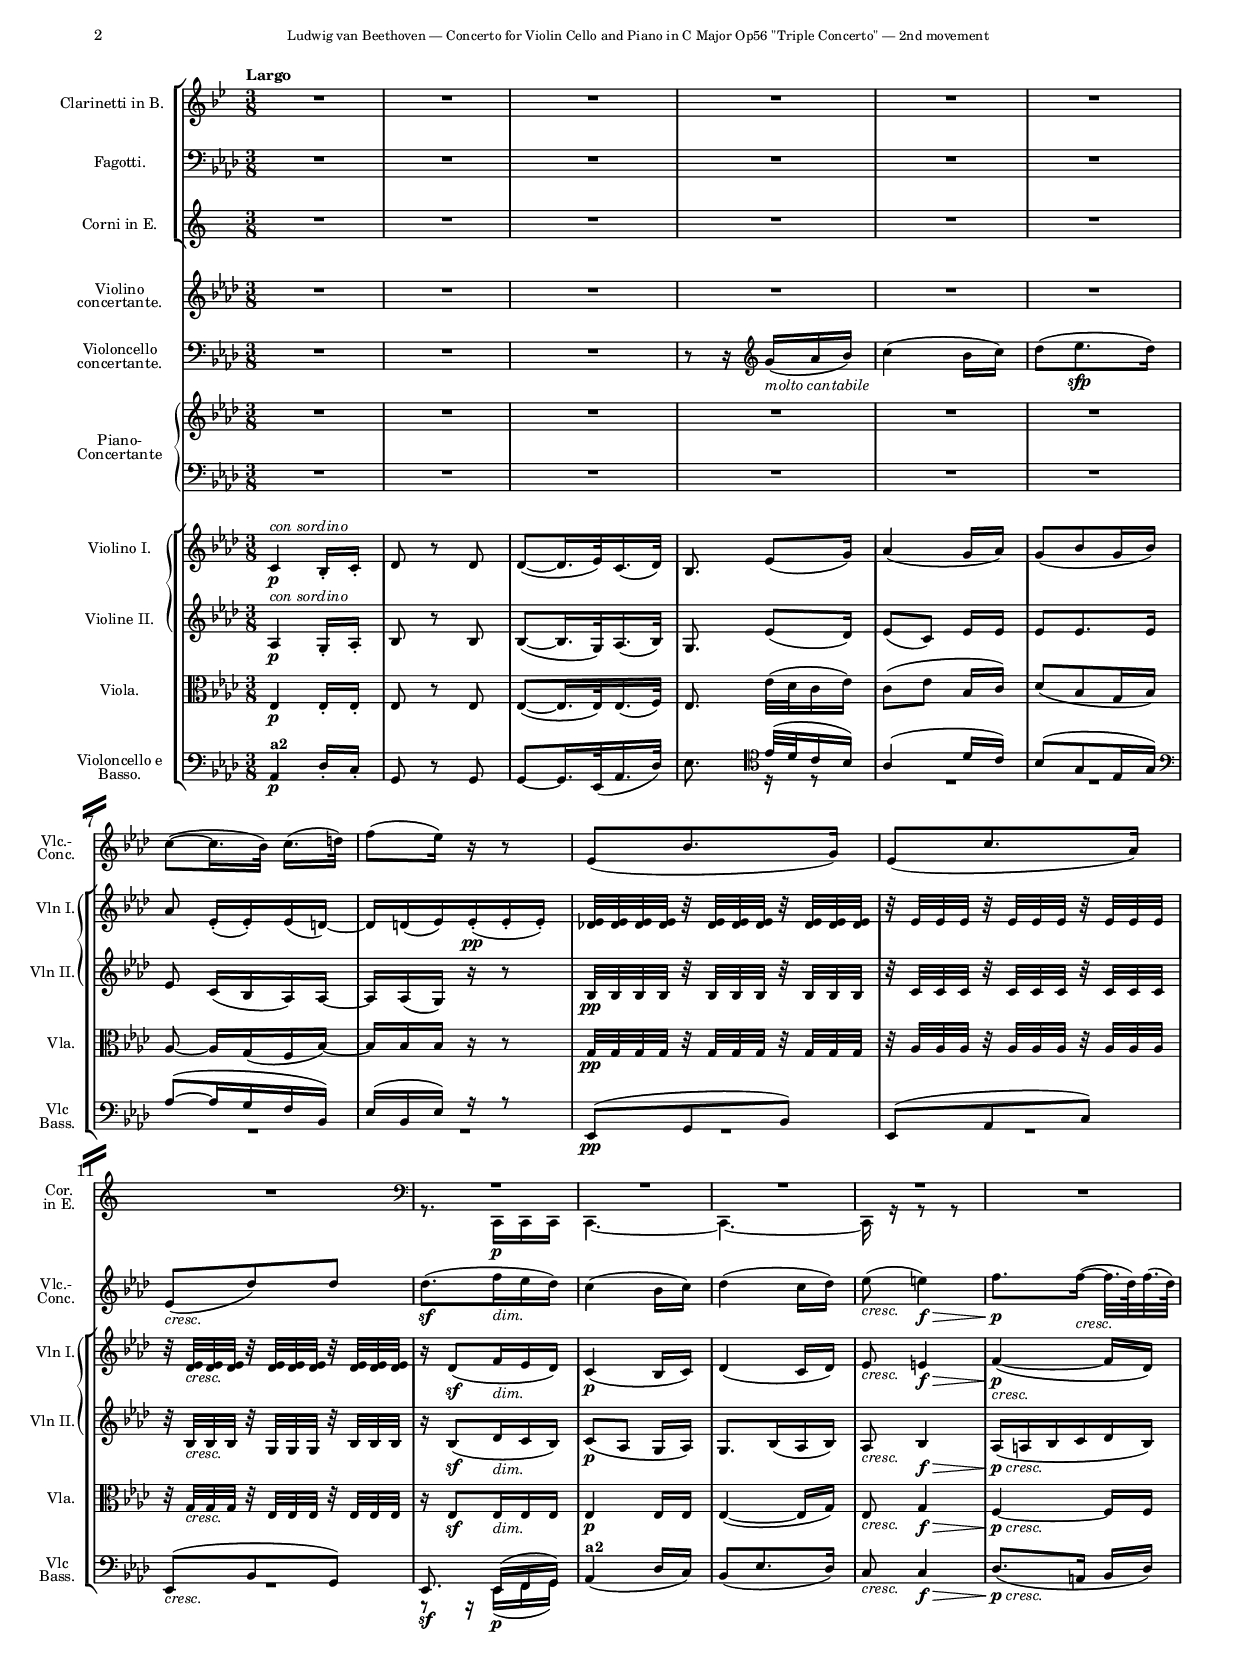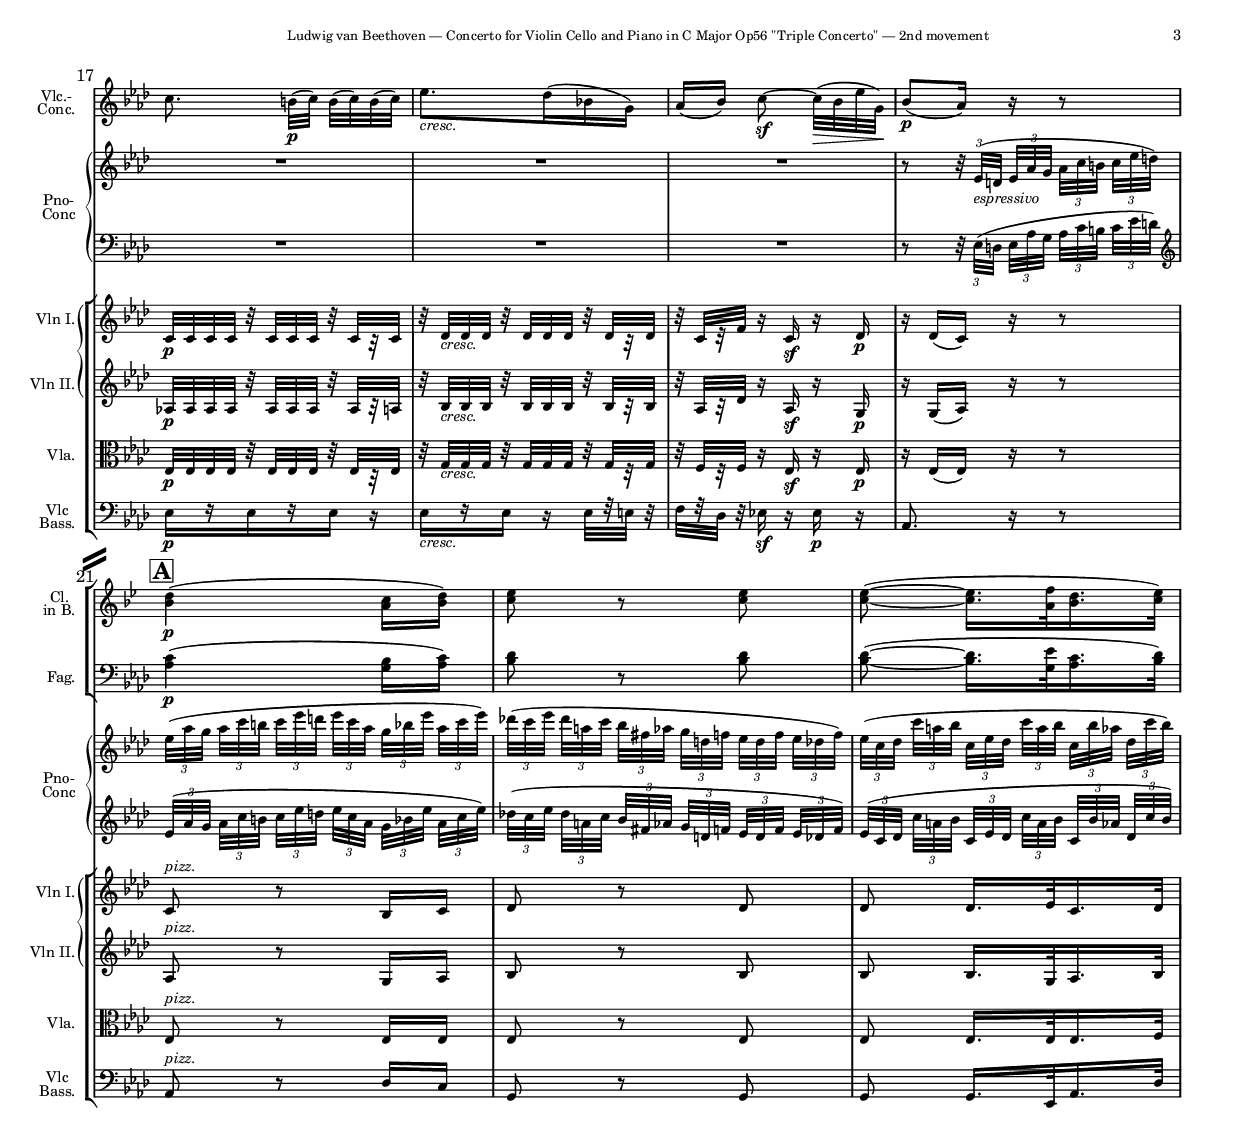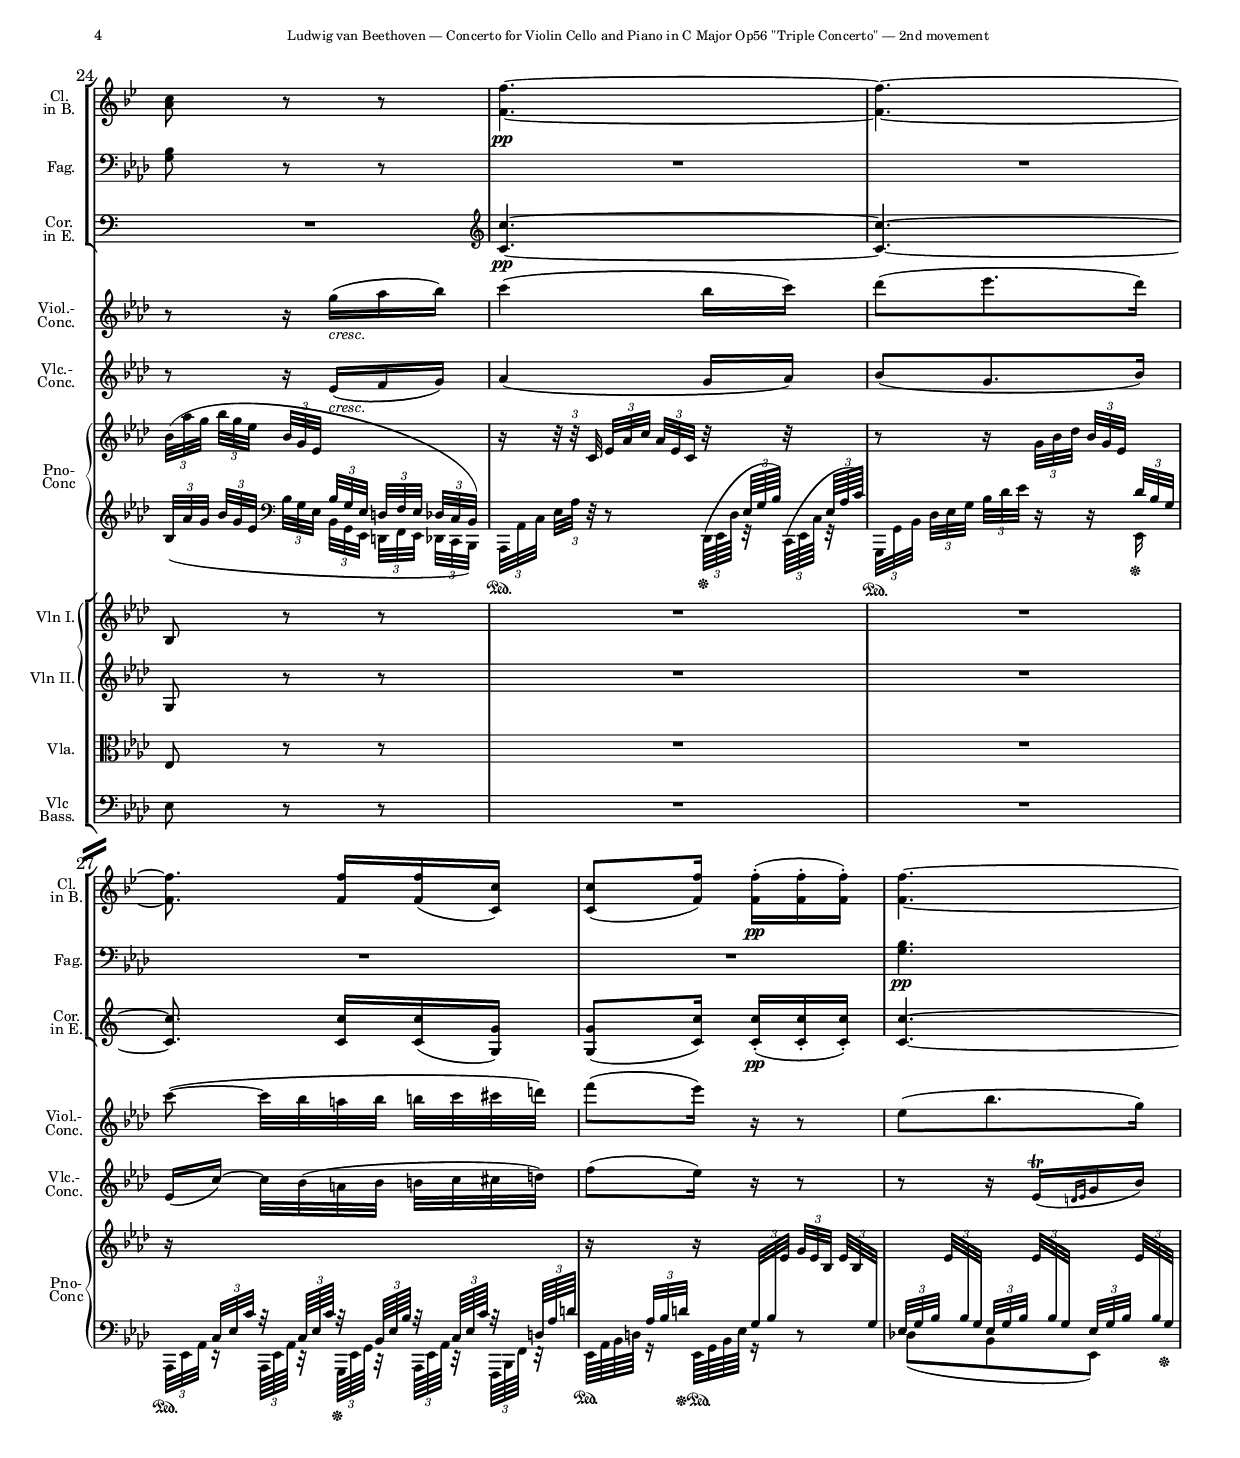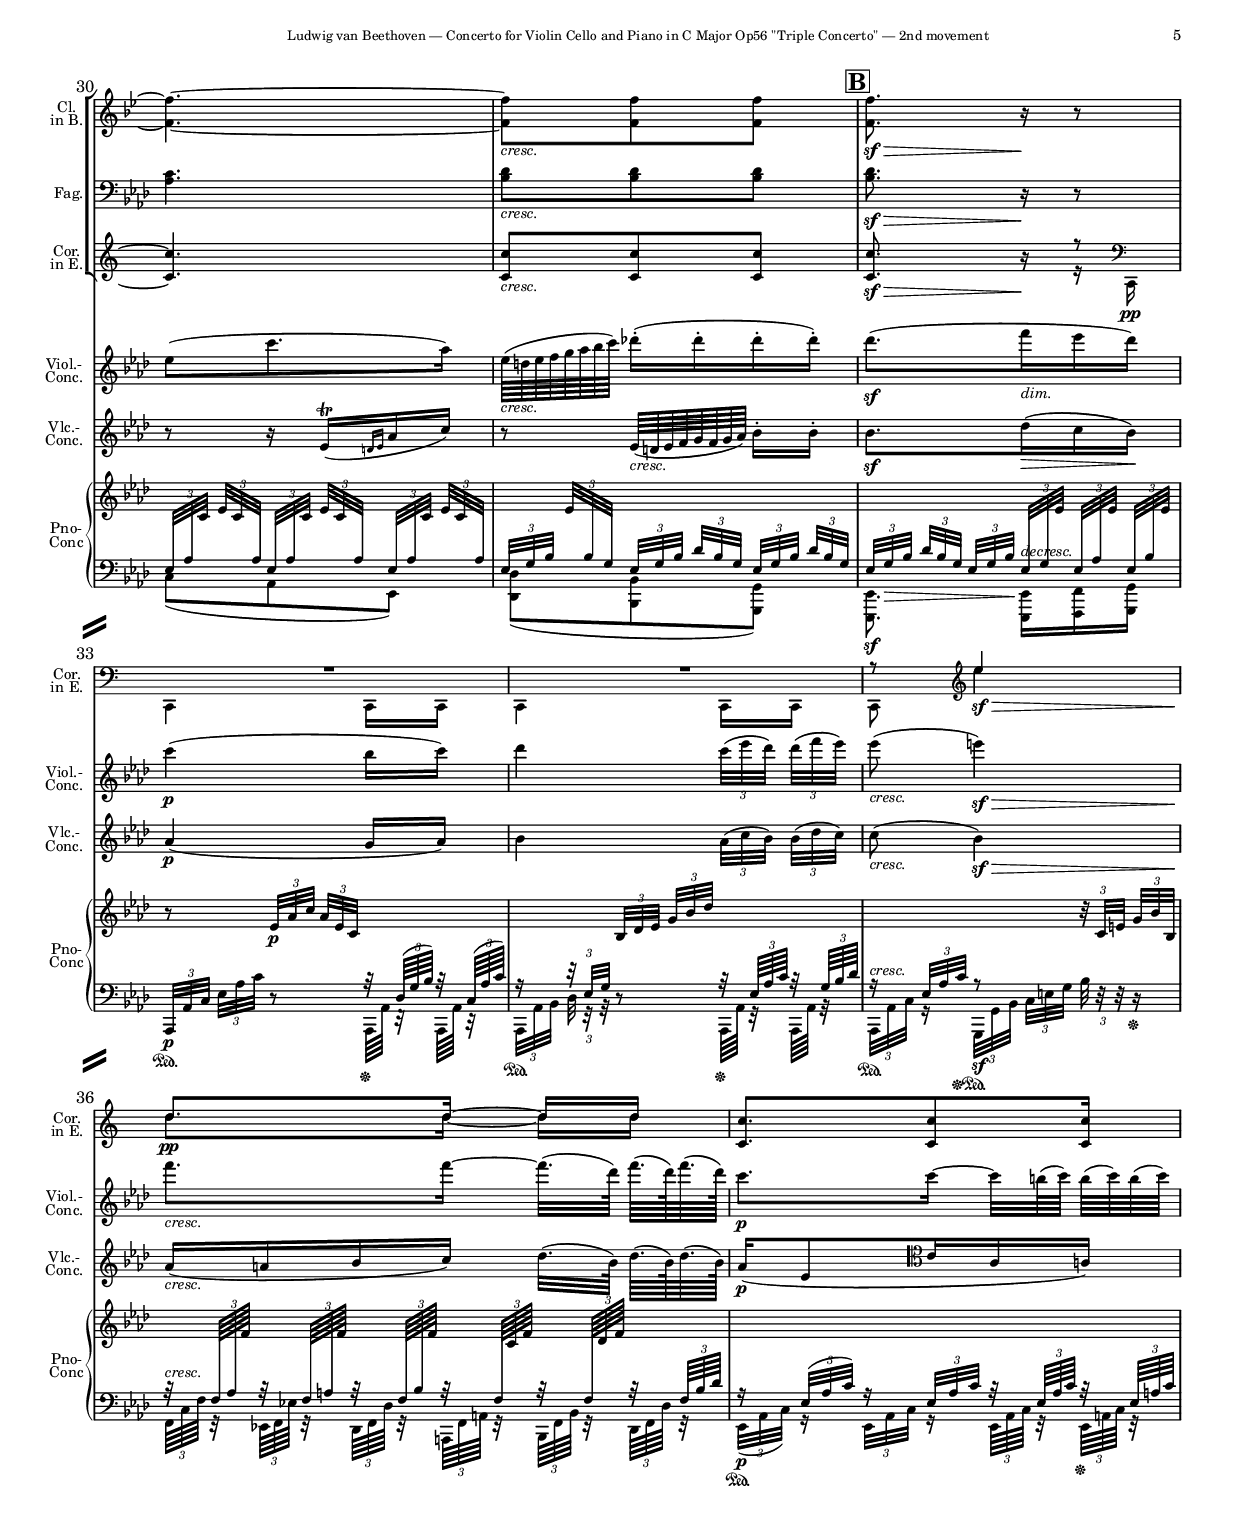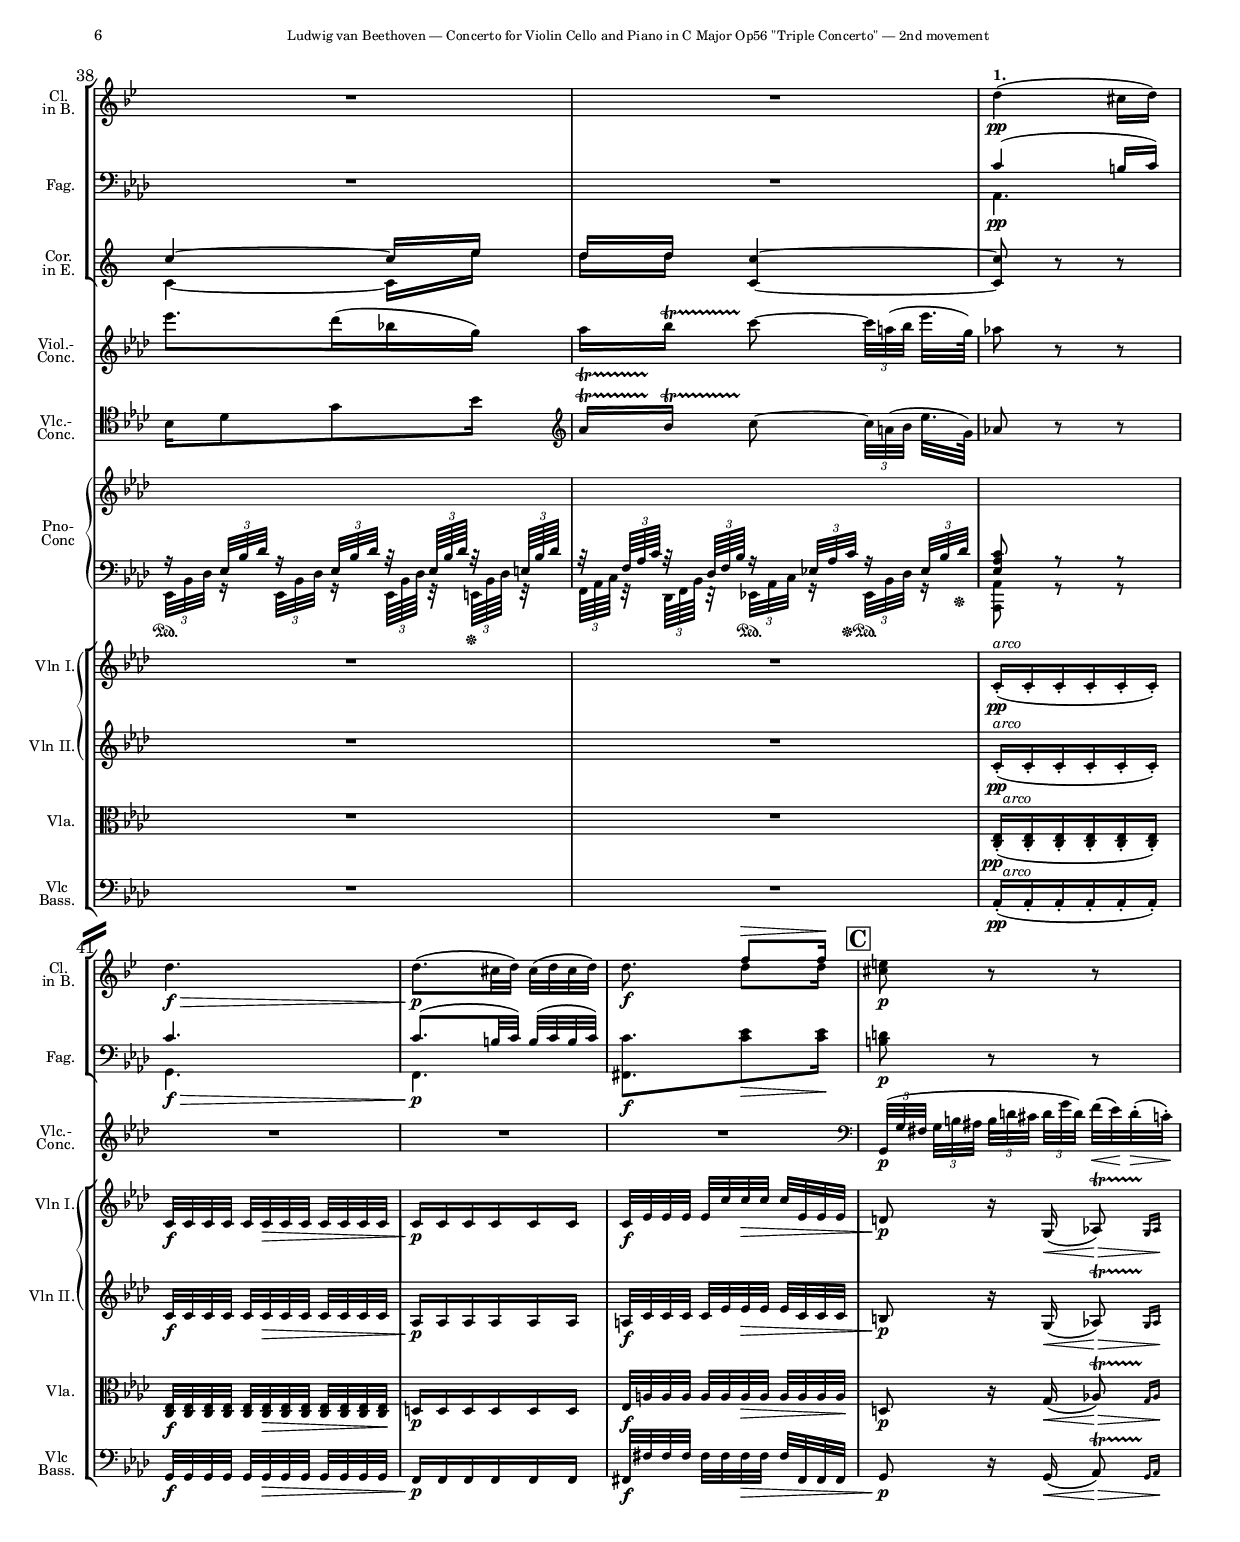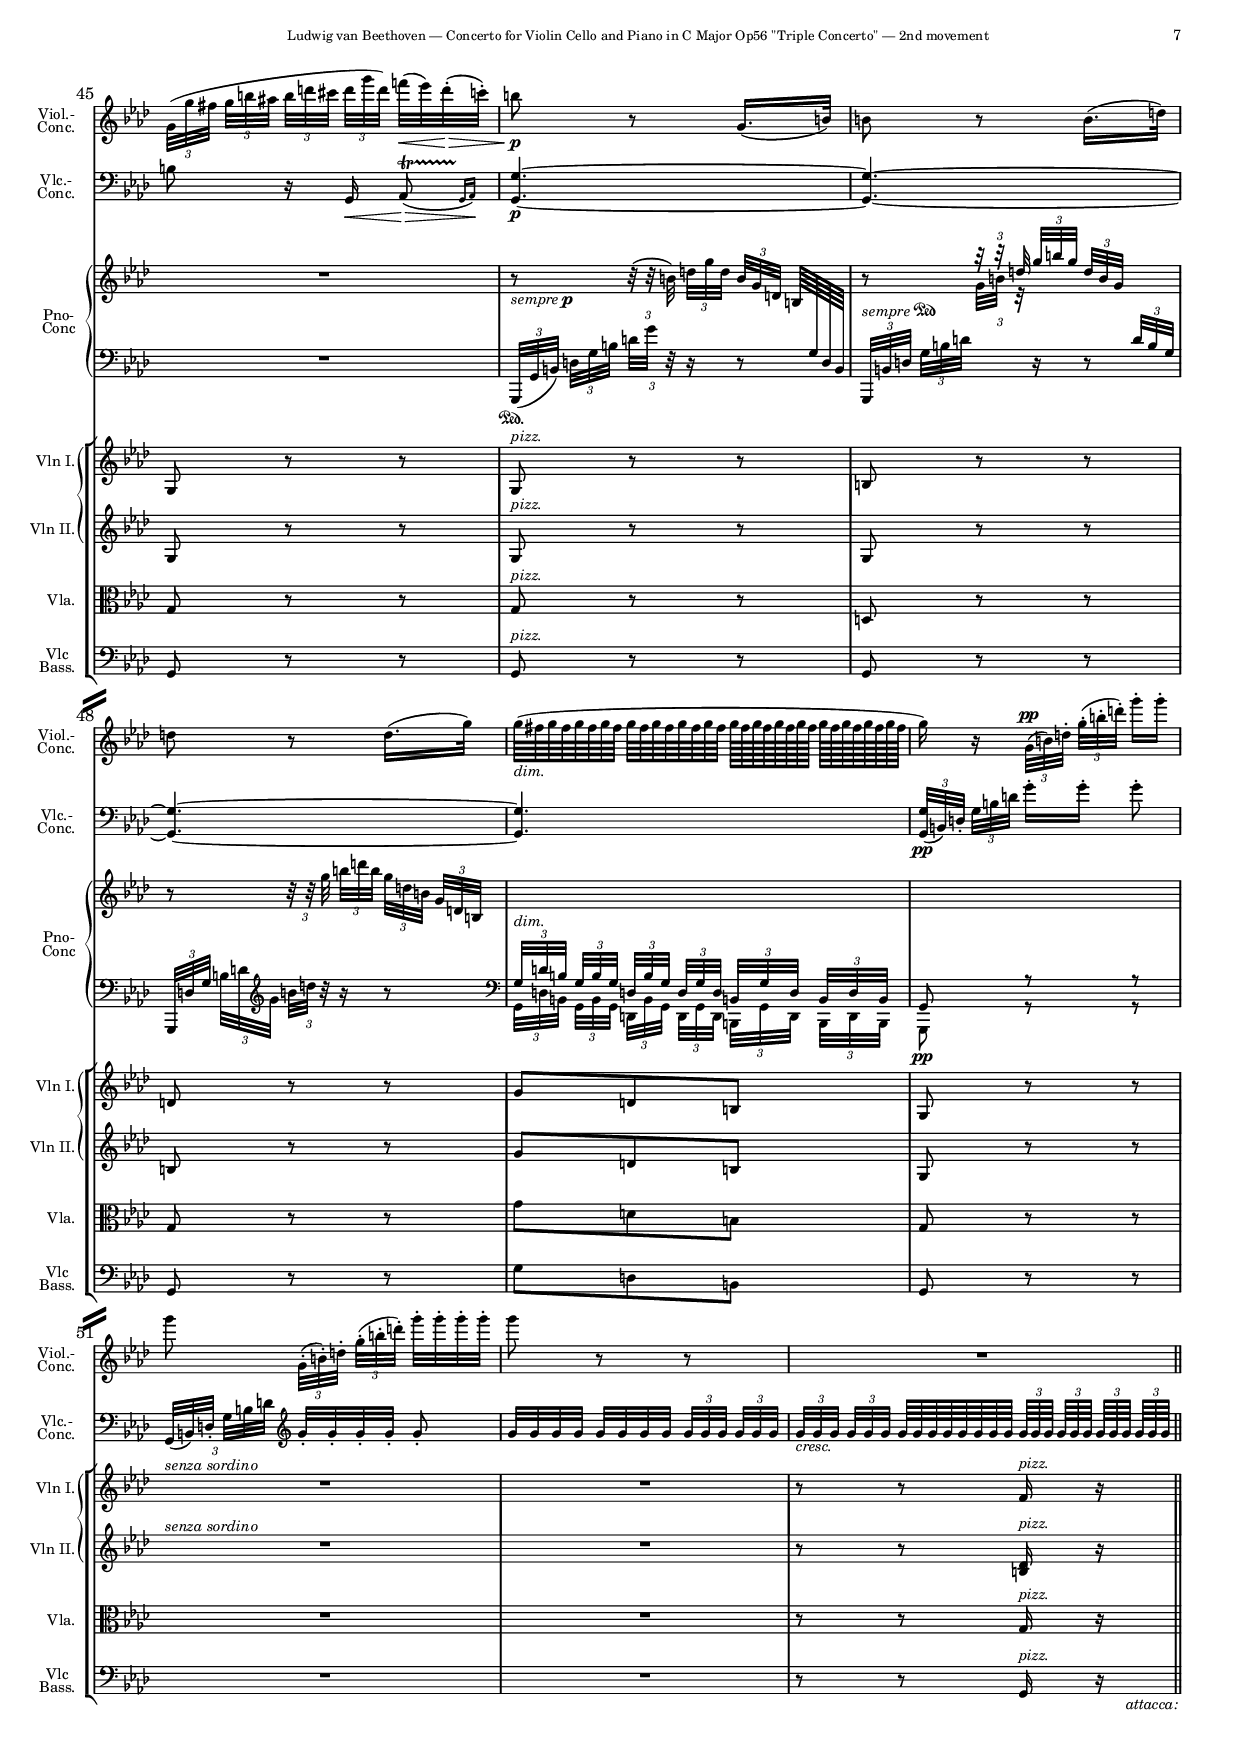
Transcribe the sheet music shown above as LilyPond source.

%###############################################################################
%#                                 H E A D E R                                 #
%###############################################################################
%
%  Composer           : Ludwig van Beethoven(1770 - 1827)
%  work               : Concerto for Violin Cello and Piano in C Major Op56
%                       "Triple Concerto"
%  Source             : Breitkopf und Härtel, n.d.[1862]. Plate B.70.
%  Type of score      : Score conductor mvt II
%  Typesetter         : Sébastien MANEN
%  date of initiation : Monday 04 May 2020, 21:05
%
%###############################################################################
%#                          I N C L U D E   F I L E S                          #
%###############################################################################
\version "2.20.0"
\include "./00-Common/TripleConcerto_Header.ily"
%  work        : Concerto for Violin Cello and Piano in C Major Op56 "Triple
%                Concerto"
%  typesetter  : Sébastien MANEN
%  date        : Monday 04 May 2020, 21:05
\paper {
	ragged-last-bottom = ##t
	ragged-bottom = ##t
	left-margin = 16 \mm
%	first-page-number = 0
	%annotate-spacing = ##t
	slashSeparator = \markup {
		\center-align
		\vcenter \combine
		\beam #3.3 #0.5 #0.54
		\raise #1.24 \beam #3.3 #0.5 #0.54
	}
	system-separator-markup = \slashSeparator
	bookTitleMarkup = \markup {
		\column {
			\vspace #15
			\fill-line {
				\fromproperty #'header:composer
			}
			\vspace #10
			\fill-line {
				\fromproperty #'header:title
			}
			\vspace #10
			\fill-line {
				\fromproperty #'header:subtitle
			}
		}
	}
	oddHeaderMarkup = \markup {
		\on-the-fly \not-first-page \fill-line {
			\null
			\center-column {
				\smaller \fromproperty #'header:subsubtitle
				\fromproperty #'header:instrument
				\vspace #1
			}
			\fromproperty #'page:page-number-string
		}
	}
	evenHeaderMarkup = \markup {
		\on-the-fly \not-first-page \fill-line {
			\fromproperty #'page:page-number-string
			\center-column {
				\smaller \fromproperty #'header:subsubtitle
				\fromproperty #'header:instrument
				\vspace #1
			}
			\null
		}
	}
	oddFooterMarkup = \markup {
		\column {
			\fill-line {
				\on-the-fly #(on-page 1) \fromproperty #'header:copyright
			}
		}
	}
}

%  work        : Concerto for Violin Cello and Piano in C Major Op56 "Triple
%                Concerto"
%  typesetter  : Sébastien MANEN
%  date        : Monday 04 May 2020, 21:05
%###############################################################################
%#                 T I M E   A N D   T E M P O   S E C T I O N                 #
%###############################################################################
timeMvtI = {
	\time 4/4
	\tempo "Allegro"
}
timeMvtII = {
	\time 3/8
	\tempo "Largo"
}
timeMvtIII = {
	\time 3/4
	\tempo "Rondo alla Polacca."
}

%  work        : Concerto for Violin Cello and Piano in C Major Op56 "Triple
%                Concerto"
%  typesetter  : Sébastien MANEN
%  date        : Monday 04 May 2020, 21:05
%###############################################################################
%#                                 O P T I O N                                 #
%###############################################################################
generalOptions = {
	\version "2.20.0"
	\set Score.alternativeNumberingStyle = #'numbers
	\set Score.doubleRepeatType = #":|.|:"
	\set Score.markFormatter = #format-mark-box-alphabet
	\override Score.RehearsalMark #'font-size = #4
	\compressFullBarRests
	\override BreathingSign.text = \markup {
		\musicglyph "scripts.caesura.curved"
	}
}
conductorOptions = {
	\set Staff.soloText = #"1."
	\set Staff.soloIIText = #"2."
	\override Score.BarNumber #'font-size = #1
}
#(set-global-staff-size 13)
\layout {
	\context {
		\Staff
		\override TupletBracket #'bracket-visibility = ##f
		\override Hairpin.to-barline = ##f
		\RemoveEmptyStaves
		%\override VerticalAxisGroup.remove-first = ##t
		\override TupletNumber.avoid-slur = #'ignore
	}
	#(layout-set-staff-size 13)
}

%  work        : Concerto for Violin Cello and Piano in C Major Op56 "Triple
%                Concerto"
%  typesetter  : Sébastien MANEN
%  date        : Monday 04 May 2020, 21:05
%###############################################################################
%#                     S T A F F   N A M E   :   M V T   I                     #
%###############################################################################
nameStaffIMvtI = {
	\set Staff.instrumentName = "Flauto."
	\set Staff.shortInstrumentName = "Fl."
	\set Staff.midiInstrument = #""
}
nameStaffIIMvtI = {
	\set Staff.instrumentName = "Oboi."
	\set Staff.shortInstrumentName = "Ob."
	\set Staff.midiInstrument = #""
}
nameStaffIIIMvtI = {
	\set Staff.instrumentName = "Clarinetti in C."
	\set Staff.shortInstrumentName = \markup {
		\center-column {
			\lower #1 "Cl." "in C."
		}
	}
	\set Staff.midiInstrument = #""
}
nameStaffIVMvtI = {
	\set Staff.instrumentName = "Fagotti."
	\set Staff.shortInstrumentName = "Fag."
	\set Staff.midiInstrument = #""
}
nameStaffVMvtI = {
	\set Staff.instrumentName = "Corni in C."
	\set Staff.shortInstrumentName = \markup {
		\center-column {
			\lower #1 "Cor." "in C."
		}
	}
	\set Staff.midiInstrument = #""
}
nameStaffVIMvtI = {
	\set Staff.instrumentName = "Trombe in C."
	\set Staff.shortInstrumentName = \markup {
		\center-column {
			\lower #1 "Trb" "in C."
		}
	}
	\set Staff.midiInstrument = #""
}
nameStaffVIIMvtI = {
	\set Staff.instrumentName = "Timpani in C. G."
	\set Staff.shortInstrumentName = "Timp."
	\set Staff.midiInstrument = #""
}
nameStaffVIIIMvtI = {
	\set Staff.instrumentName = \markup {
		\center-column {
			\lower #1 "Violino" "concertante."
		}
	}
	\set Staff.shortInstrumentName = \markup {
		\center-column {
			\lower #1 "Viol.-" "Conc."
		}
	}
	\set Staff.midiInstrument = #""
}
nameStaffIXMvtI = {
	\set Staff.instrumentName = \markup {
		\center-column {
			\lower #1 "Violoncello" "concertante."
		}
	}
	\set Staff.shortInstrumentName = \markup {
		\center-column {
			\lower #1 "Vlc.-" "Conc."
		}
	}
	\set Staff.midiInstrument = #""
}
nameStaffXMvtI = {
	\set Staff.instrumentName = ""
	\set Staff.shortInstrumentName = ""
	\set Staff.midiInstrument = #""
}
nameStaffXIMvtI = {
	\set Staff.instrumentName = ""
	\set Staff.shortInstrumentName = ""
	\set Staff.midiInstrument = #""
}
nameStaffXIIMvtI = {
	\set Staff.instrumentName = "Violino I."
	\set Staff.shortInstrumentName = "Vln I."
	\set Staff.midiInstrument = #""
}
nameStaffXIIIMvtI = {
	\set Staff.instrumentName = "Violine II."
	\set Staff.shortInstrumentName = "Vln II."
	\set Staff.midiInstrument = #""
}
nameStaffXIVMvtI = {
	\set Staff.instrumentName = "Viola."
	\set Staff.shortInstrumentName = "Vla."
	\set Staff.midiInstrument = #""
}
nameStaffXVMvtI = {
	\set Staff.instrumentName = \markup {
		\center-column {
			\lower #1 "Violoncello e" "Basso."
		}
	}
	\set Staff.shortInstrumentName = \markup {
		\center-column {
			\lower #1 "Vlc" "Bass."
		}
	}
	\set Staff.midiInstrument = #""
}
%###############################################################################
%#                    S T A F F   N A M E   :   M V T   I I                    #
%###############################################################################
nameStaffIMvtII = {
	\set Staff.instrumentName = "Clarinetti in B."
	\set Staff.shortInstrumentName = \markup {
		\center-column {
			\lower #1 "Cl." "in B."
		}
	}
	\set Staff.midiInstrument = #""
}
nameStaffIIMvtII = {
	\set Staff.instrumentName = "Fagotti."
	\set Staff.shortInstrumentName = "Fag."
	\set Staff.midiInstrument = #""
}
nameStaffIIIMvtII = {
	\set Staff.instrumentName = "Corni in E."
	\set Staff.shortInstrumentName = \markup {
		\center-column {
			\lower #1 "Cor." "in E."
		}
	}
	\set Staff.midiInstrument = #""
}
nameStaffIVMvtII = {
	\set Staff.instrumentName = \markup {
		\center-column {
			\lower #1 "Violino" "concertante."
		}
	}
	\set Staff.shortInstrumentName = \markup {
		\center-column {
			\lower #1 "Viol.-" "Conc."
		}
	}
	\set Staff.midiInstrument = #""
}
nameStaffVMvtII = {
	\set Staff.instrumentName = \markup {
		\center-column {
			\lower #1 "Violoncello" "concertante."
		}
	}
	\set Staff.shortInstrumentName = \markup {
		\center-column {
			\lower #1 "Vlc.-" "Conc."
		}
	}
	\set Staff.midiInstrument = #""
}
nameStaffVIMvtII = {
	\set Staff.instrumentName = ""
	\set Staff.shortInstrumentName = ""
	\set Staff.midiInstrument = #""
}
nameStaffVIIMvtII = {
	\set Staff.instrumentName = ""
	\set Staff.shortInstrumentName = ""
	\set Staff.midiInstrument = #""
}
nameStaffVIIIMvtII = {
	\set Staff.instrumentName = "Violino I."
	\set Staff.shortInstrumentName = "Vln I."
	\set Staff.midiInstrument = #""
}
nameStaffIXMvtII = {
	\set Staff.instrumentName = "Violine II."
	\set Staff.shortInstrumentName = "Vln II."
	\set Staff.midiInstrument = #""
}
nameStaffXMvtII = {
	\set Staff.instrumentName = "Viola."
	\set Staff.shortInstrumentName = "Vla."
	\set Staff.midiInstrument = #""
}
nameStaffXIMvtII = {
	\set Staff.instrumentName = \markup {
		\center-column {
			\lower #1 "Violoncello e" "Basso."
		}
	}
	\set Staff.shortInstrumentName = \markup {
		\center-column {
			\lower #1 "Vlc" "Bass."
		}
	}
	\set Staff.midiInstrument = #""
}
%###############################################################################
%#                   S T A F F   N A M E   :   M V T   I I I                   #
%###############################################################################
nameStaffIMvtIII = {
	\set Staff.instrumentName = "Flauto."
	\set Staff.shortInstrumentName = "Fl."
	\set Staff.midiInstrument = #""
}
nameStaffIIMvtIII = {
	\set Staff.instrumentName = "Oboi."
	\set Staff.shortInstrumentName = "Ob."
	\set Staff.midiInstrument = #""
}
nameStaffIIIMvtIII = {
	\set Staff.instrumentName = "Clarinetti in C."
	\set Staff.shortInstrumentName = \markup {
		\center-column {
			\lower #1 "Cl." "in C."
		}
	}
	\set Staff.midiInstrument = #""
}
nameStaffIVMvtIII = {
	\set Staff.instrumentName = "Fagotti."
	\set Staff.shortInstrumentName = "Fag."
	\set Staff.midiInstrument = #""
}
nameStaffVMvtIII = {
	\set Staff.instrumentName = "Corni in C."
	\set Staff.shortInstrumentName = \markup {
		\center-column {
			\lower #1 "Cor." "in C."
		}
	}
	\set Staff.midiInstrument = #""
}
nameStaffVIMvtIII = {
	\set Staff.instrumentName = "Trombe in C."
	\set Staff.shortInstrumentName = \markup {
		\center-column {
			\lower #1 "Trb" "in C."
		}
	}
	\set Staff.midiInstrument = #""
}
nameStaffVIIMvtIII = {
	\set Staff.instrumentName = "Timpani in C. G."
	\set Staff.shortInstrumentName = "Timp."
	\set Staff.midiInstrument = #""
}
nameStaffVIIIMvtIII = {
	\set Staff.instrumentName = \markup {
		\center-column {
			\lower #1 "Violino" "concertante."
		}
	}
	\set Staff.shortInstrumentName = \markup {
		\center-column {
			\lower #1 "Viol.-" "Conc."
		}
	}
	\set Staff.midiInstrument = #""
}
nameStaffIXMvtIII = {
	\set Staff.instrumentName = \markup {
		\center-column {
			\lower #1 "Violoncello" "concertante."
		}
	}
	\set Staff.shortInstrumentName = \markup {
		\center-column {
			\lower #1 "Vlc.-" "Conc."
		}
	}
	\set Staff.midiInstrument = #""
}
nameStaffXMvtIII = {
	\set Staff.instrumentName = ""
	\set Staff.shortInstrumentName = ""
	\set Staff.midiInstrument = #""
}
nameStaffXIMvtIII = {
	\set Staff.instrumentName = ""
	\set Staff.shortInstrumentName = ""
	\set Staff.midiInstrument = #""
}
nameStaffXIIMvtIII = {
	\set Staff.instrumentName = "Violino I."
	\set Staff.shortInstrumentName = "Vln I."
	\set Staff.midiInstrument = #""
}
nameStaffXIIIMvtIII = {
	\set Staff.instrumentName = "Violine II."
	\set Staff.shortInstrumentName = "Vln II."
	\set Staff.midiInstrument = #""
}
nameStaffXIVMvtIII = {
	\set Staff.instrumentName = "Viola."
	\set Staff.shortInstrumentName = "Vla."
	\set Staff.midiInstrument = #""
}
nameStaffXVMvtIII = {
	\set Staff.instrumentName = \markup {
		\center-column {
			\lower #1 "Violoncello e" "Basso."
		}
	}
	\set Staff.shortInstrumentName = \markup {
		\center-column {
			\lower #1 "Vlc" "Bass."
		}
	}
	\set Staff.midiInstrument = #""
}

%  work        : Concerto for Violin Cello and Piano in C Major Op56 "Triple
%                Concerto"
%  typesetter  : Sébastien MANEN
%  date        : Monday 04 May 2020, 21:05
%###############################################################################
%#               G R A N D   S T A F F   N A M E   :   M V T   I               #
%###############################################################################
nameGrandStaffIMvtI = {
	\set Staff.instrumentName = \markup {
		\center-column {
			\lower #1 "Piano-" "Concertante"
		}
	}
	\set Staff.shortInstrumentName = \markup {
		\center-column {
			\lower #1 "Pno-" "Conc."
		}
	}
	\set Staff.midiInstrument = #""
}
nameGrandStaffIIMvtI = {
	\set Staff.instrumentName = ""
	\set Staff.shortInstrumentName = ""
	\set Staff.midiInstrument = #""
}
%###############################################################################
%#              G R A N D   S T A F F   N A M E   :   M V T   I I              #
%###############################################################################
nameGrandStaffIMvtII = {
	\set Staff.instrumentName = \markup {
		\center-column {
			\lower #1 "Piano-" "Concertante"
		}
	}
	\set Staff.shortInstrumentName = \markup {
		\center-column {
			\lower #1 "Pno-" "Conc"
		}
	}
	\set Staff.midiInstrument = #""
}
nameGrandStaffIIMvtII = {
	\set Staff.instrumentName = ""
	\set Staff.shortInstrumentName = ""
	\set Staff.midiInstrument = #""
}
%###############################################################################
%#             G R A N D   S T A F F   N A M E   :   M V T   I I I             #
%###############################################################################
nameGrandStaffIMvtIII = {
	\set Staff.instrumentName = \markup {
		\center-column {
			\lower #1 "Piano-" "Concertante"
		}
	}
	\set Staff.shortInstrumentName = \markup {
		\center-column {
			\lower #1 "Pno-" "Conc"
		}
	}
	\set Staff.midiInstrument = #""
}
nameGrandStaffIIMvtIII = {
	\set Staff.instrumentName = ""
	\set Staff.shortInstrumentName = ""
	\set Staff.midiInstrument = #""
}

%  work        : Concerto for Violin Cello and Piano in C Major Op56 "Triple
%                Concerto"
%  typesetter  : Sébastien MANEN
%  date        : Sunday 11 June 2023, 06:59
%###############################################################################
%#                      S H O R T C U T S   S E C T I O N                      #
%###############################################################################

% dynamics

crescmarkup = \markup {\italic cresc.}
crescpocoapoco = \markup {\italic {cresc. poco a poco}}
crescsottovoce = \markup {\italic {cresc. sotto voce}}
decresc = \markup {\italic decresc.}
dimin = \markup {\italic dimin.}
dimmarkup = \markup {\italic dim.}
farco=^\markup {\dynamic f \italic arco}
fcresc = \markup { \dynamic f \italic cresc.}
fmarcato = \markup { \dynamic f \italic marcato}
fpmoltopiano = \markup {\dynamic fp \italic {molto piano} }
moltopiano = \markup {\italic {molto piano}}
pcresc = \markup { \dynamic p \italic cresc.}
pdim = \markup { \dynamic p \italic dim.}
pdolce = \markup { \dynamic p \italic dolce}
pespressivo = \markup {\dynamic p \italic espressivo}
piuf = \markup {\italic {più} \dynamic f}
plegato = \markup {\dynamic p \italic {legato}}
ppcrescpocoapoco = \markup {\dynamic pp \italic {cresc. poco a poco}}
ppsempre = \markup {\dynamic pp \italic sempre}
psottovoce = \markup {\dynamic p \italic {sotto voce}}
pstacc = \markup {\dynamic p \italic stacc.}
sempreff = \markup {\italic sempre \dynamic ff }
semprep = \markup {\italic sempre \dynamic p}
semprepp = \markup {\italic sempre \dynamic pp}

crescD = #(make-dynamic-script (markup #:normal-text #:italic "cresc."))
pcrescD = #(make-dynamic-script (markup #:dynamic "p" #:normal-text #:italic "cresc."))
sempreppD = #(make-dynamic-script (markup #:normal-text #:italic "sempre" #:dynamic "pp"))


% tempo & expression

adagio = \markup {adagio}
arco = \markup {\italic arco}
atempo = \markup {\bold {a tempo}}
cantabile = \markup {\italic cantabile}
consordino = \markup {\italic {con sordino}}
dolce = \markup {\italic {dolce}}
espressivo = \markup {\italic {espressivo}}
legato = \markup {\italic legato}
moltocantabile = \markup {\italic {molto cantabile}}
piuallegro = \markup {Più Allegro}
pizz = \markup {\italic pizz.}
rallentando = \markup {\italic rallentando}
sempreped = \markup {\italic sempre \musicglyph "pedal.Ped" }
semprestaccato = \markup {\italic {sempre staccato}}
semprestacc = \markup {\italic {sempre stacc.}}
senzasordino = \markup {\italic {senza sordino}}
sottovoce = \markup {\italic {sotto voce}}
staccato = \markup {\italic staccato}
stacc = \markup {\italic stacc.}
tenmarkup=^\markup {\italic ten.}



% instrumentation

basso=^\markup {Basso.}
klavier_solobold=^\markup {\bold \abs-fontsize #10 \column {\lower #1 Klavier solo}}
klaviersolobold=^\markup {\bold \abs-fontsize #10 {Klavier solo}}
solobold=^\markup {\bold \abs-fontsize #10 Solo}
solo = \markup {Solo.}
tuttibold=^\markup {\bold \abs-fontsize #10 Tutti}
tutti = \markup {\italic tutti}
tutti = \markup {Tutti.}
unobassoeviolonc = \markup {Uno Basso e Violonc.}
violinesolobold=^\markup {\bold \abs-fontsize #10 {Violine solo}}
violine-solobold=^\markup {\bold 
	\abs-fontsize #10 {
		\column { \lower #1.5 "Violine" "solo"}
	}
}
violoncellosolobold=^\markup {\bold \abs-fontsize #10 {Violoncello solo}}


% glyphs

natural = \markup {\tiny \natural} 
flat = \markup { \tiny \flat}
sharp = \markup {\tiny \sharp} 
one=^\markup {\tiny \number 1}
two=^\markup {\tiny \number 2}
three=^\markup {\tiny \number 3}
four=^\markup {\tiny \number 4}
five=^\markup {\tiny \number 5}
six=^\markup {\tiny \number 6}
seven=^\markup {\tiny \number 7}
eight=^\markup {\tiny \number 8}
nine=^\markup {\tiny \number 9}
ten=^\markup {\tiny \number 10}

sharptrill = \markup { 
	\general-align #X #CENTER 
	\line { 
		\general-align #Y #DOWN \tiny \sharp \musicglyph #"scripts.trill" 
	}
}
naturaltrill = \markup { 
	\general-align #X #CENTER 
	\line { 
		\general-align #Y #DOWN \tiny \natural \musicglyph #"scripts.trill" 
	}
}
flattrill = \markup { 
	\general-align #X #CENTER 
	\line { 
		\general-align #Y #DOWN \tiny \flat \musicglyph #"scripts.trill" 
	}
}
trillglyph = \markup {
	\musicglyph #"scripts.trill" 
}


noFlag = \once \omit Flag
omitBeam = \once \omit Beam


attaccaMark = \mark \markup { 
	\normalsize \italic attacca:
}
rightAlign = {
	\once \override Score.RehearsalMark.self-alignment-X = 1
	\once \override Score.RehearsalMark.direction = #DOWN
}



crescText = #(define-music-function
	(cresctext)
	(markup?)
	#{
		\once \set crescendoText = \markup {\italic { #cresctext } }
		\once \set crescendoSpanner = #'text
	#}
)
dimText = #(define-music-function
	(cresctext)
	(markup?)
	#{
		\once \set decrescendoText = \markup {\italic { #cresctext } }
		\once \set decrescendoSpanner = #'text
	#}
)
fermataCentered  = {
	\once \override Score.MultiMeasureRest.transparent = ##t 
	R2.^\markup {\musicglyph "scripts.ufermata"}
}

dfermataCentered  = {
	\once \override Score.MultiMeasureRest.transparent = ##t 
	R2._\markup {\musicglyph "scripts.dfermata"}
}


oneCentered  = {
	\omit MultiMeasureRestNumber
	\once \override Score.MultiMeasureRest.transparent = ##t 
	R1^\markup {\tiny \number 1}
	\undo \omit MultiMeasureRestNumber
}
twoCentered  = {
	\omit MultiMeasureRestNumber
	\once \override Score.MultiMeasureRest.transparent = ##t 
	R1^\markup {\tiny \number 2}
	\undo \omit MultiMeasureRestNumber
}
threeCentered  = {
	\omit MultiMeasureRestNumber
	\once \override Score.MultiMeasureRest.transparent = ##t 
	R1^\markup {\tiny \number 3}
	\undo \omit MultiMeasureRestNumber
}
fourCentered  = {
	\omit MultiMeasureRestNumber
	\once \override Score.MultiMeasureRest.transparent = ##t 
	R1^\markup {\tiny \number 4}
	\undo \omit MultiMeasureRestNumber
}
fiveCentered  = {
	\omit MultiMeasureRestNumber
	\once \override Score.MultiMeasureRest.transparent = ##t 
	R1^\markup {\tiny \number 5}
	\undo \omit MultiMeasureRestNumber
}
sixCentered  = {
	\omit MultiMeasureRestNumber
	\once \override Score.MultiMeasureRest.transparent = ##t 
	R1^\markup {\tiny \number 6}
	\undo \omit MultiMeasureRestNumber
}
sevenCentered  = {
	\omit MultiMeasureRestNumber
	\once \override Score.MultiMeasureRest.transparent = ##t 
	R1^\markup {\tiny \number 7}
	\undo \omit MultiMeasureRestNumber
}
eightCentered  = {
	\omit MultiMeasureRestNumber
	\once \override Score.MultiMeasureRest.transparent = ##t 
	R1^\markup {\tiny \number 8}
	\undo \omit MultiMeasureRestNumber
}
nineCentered  = {
	\omit MultiMeasureRestNumber
	\once \override Score.MultiMeasureRest.transparent = ##t 
	R1^\markup {\tiny \number 9}
	\undo \omit MultiMeasureRestNumber
}
tenCentered  = {
	\omit MultiMeasureRestNumber
	\once \override Score.MultiMeasureRest.transparent = ##t 
	R1^\markup {\tiny \number 10}
	\undo \omit MultiMeasureRestNumber
}

textSpanner = #(define-music-function
	(textSpanner fontshape)
	(string? symbol?)
	#{
		\once \override TextSpanner.font-shape = #fontshape
		\once \override TextSpanner.bound-details.left.text = \markup { #textSpanner }
	#}
)

ottavaBracket = #(define-music-function
	(textSpanner fontshape)
	(string? symbol?)
	#{
		\once \override TextSpanner.font-shape = #fontshape
		\once \override TextSpanner.dash-fraction = #0.2
		\once \override TextSpanner.dash-period = #1.5
		\once \override TextSpanner.bound-details.right.attach-dir = #1
		\once \override TextSpanner.bound-details.right.stencil = #ly:text-interface::print
		\once \override TextSpanner.bound-details.right.text = \markup { \draw-dashed-line #'(0 . -0.8) }
		\once \override TextSpanner.bound-details.left.text = \markup { #textSpanner }
	#}
)

no = {
	\undo \omit MultiMeasureRestNumber
%	\revert MultiMeasureRest.staff-position
}


ni = {
	\omit MultiMeasureRestNumber
%	\override MultiMeasureRest.staff-position = #-6
}


mmrPos = #(define-music-function
	(position)
	(number?)
	#{
		\once \override MultiMeasureRest.staff-position = #(- position 2)
	#}
)

markXoffset = #(define-music-function
	(offset)
	(number?)
	#{
		\once \override Score.RehearsalMark.self-alignment-X = #(- offset)
	#}
)

markYoffset = #(define-music-function
	(offset)
	(number?)
	#{
		\once \override Score.RehearsalMark.Y-offset = #offset
	#}
)

attacca = {
	\once \override TextScript.self-alignment-X=1
	s8_\markup {\italic attacca:}
}


InCueContext = {
	\override Beam.beam-thickness = #0.35 % 0.30
	\override StemTremolo.beam-thickness = #0.35 % 0.30
	\override Beam.length-fraction = #0.63 % 0.8
	\override Stem.length-fraction = #0.63 % 0.8
%	\override Stem.length = #7
%	\override Beam.length = #7
	\set fontSize = #-4 %-4
}

OutCueContext = {
	\revert Beam.beam-thickness
	\revert StemTremolo.beam-thickness
	\revert Beam.length-fraction
	\revert Stem.length-fraction
%	\override Stem.length = #7
%	\override Beam.length = #7
	\unset fontSize
}

breathSign = {
	\override BreathingSign.text = \markup { \musicglyph "scripts.caesura.curved" }
}


textOsp = #(define-music-function
	(prio)
	(number?)
	#{
		\once \override TextScript.outside-staff-priority = #prio
	#}
)

mmrLength = #(define-music-function
	(length)
	(number?)
	#{
		\once \override MultiMeasureRest.minimum-length = #length
	#}
)

textOffset = #(define-music-function
	(offset)
	(number?)
	#{
		\once \override Staff.TextScript.padding = #0
		\once \override Staff.TextScript.Y-offset = #offset
	#}
)

dynEsw = #(define-music-function
	(width)
	(pair?)
	#{
		\once \override DynamicText.extra-spacing-width = #width
	#}
)

hairpinLength = #(define-music-function
	(length)
	(number?)
	#{
		\once \override Hairpin.minimum-length = #length
	#}
)



trillSpanCustom = #(define-music-function
	(length markup)
	(number? markup?)
	#{
		\once \override TrillSpanner.minimum-length = #length
		\once \override TrillSpanner.springs-and-rods = #ly:spanner::set-spacing-rods
		\once \override Score.TrillSpanner.bound-details.left.text = #markup
	#}
)

trillSpanPadding = #(define-music-function
	(padding)
	(number?)
	#{
		\once \override TrillSpanner.bound-details.right.padding = #padding
	#}
)

beamOffset = #(define-music-function
	(position)
	(pair?)
	#{
		\once \offset positions #position Beam
	#}
)

noteShift = #(define-music-function
	(shift)
	(number?)
	#{
		\once \override NoteColumn.force-hshift = #shift
	#}
)

stemOffset = #(define-music-function
	(offset)
	(number?)
	#{
		\once \offset length #offset Stem
	#}
)

aIIOmit = \once \omit Voice.CombineTextScript


beamGap = #(define-music-function
	(gap)
	(number?)
	#{
		\once \override Beam.auto-knee-gap = #gap
	#}
)

dynEO = #(define-music-function
	(offset)
	(pair?)
	#{
		\once \override DynamicText.extra-offset = #offset
		\once \override DynamicText.whiteout = #1
		\once \override DynamicText.whiteout-style = #'outline
	#}
)

hairpinShorten = #(define-music-function
	(shortLength)
	(pair?)
	#{
		\once \override Hairpin.shorten-pair = #shortLength
	#}
)

whiteoutMarkup = {
	\once \override Hairpin.layer = #4
	\once \override TextScript.layer = #3
	\once \override TextScript.whiteout = #1
	\once \override TextScript.whiteout-style = #'outline
}

aIIXoffset = #(define-music-function
	(offset)
	(number?)
	#{
		\once \override CombineTextScript.X-offset = #offset
	#}
)

revertRehearsalMark = {
	\once \revert Score.RehearsalMark.extra-spacing-width
	\once \revert Score.RehearsalMark.extra-spacing-height
}

rehearsalMarkOsp = #(define-music-function
	(prio)
	(number?)
	#{
		\once \override Staff.RehearsalMark.outside-staff-priority = #prio
	#}
)

tupletOffset = #(define-music-function
	(offset)
	(number?)
	#{
		\once \override TupletNumber.Y-offset = #offset 
	#}
)

InCueContext = {
	\override Beam.beam-thickness = #0.30 % 0.30
	\override StemTremolo.beam-thickness = #0.35 % 0.30
	\override Beam.length-fraction = #0.67 % 0.8
	\override Stem.length-fraction = #0.8 % 0.8
%	\override Stem.length = #7
%	\override Beam.length = #7
	\set fontSize = #-3 %-3
}

OutCueContext = {
	\revert Beam.beam-thickness
	\revert StemTremolo.beam-thickness
	\revert Beam.length-fraction
	\revert Stem.length-fraction
%	\override Stem.length = #7
%	\override Beam.length = #7
	\unset fontSize
}


mmrnDown = {
	\once \override MultiMeasureRestNumber.direction = #-1 
}

markEO = #(define-music-function
	(offset)
	(pair?)
	#{
		\once \override TextScript.layer = #3
		\once \override TextScript.extra-offset = #offset
		\once \override TextScript.whiteout = #1
		\once \override TextScript.whiteout-style = #'outline
	#}
)

tempoXoffset = #(define-music-function
	(offset)
	(number?)
	#{
		\once \override Score.MetronomeMark.X-offset = #offset
	#}
)

trillSpanPadding = #(define-music-function
	(padding)
	(number?)
	#{
		\once \override TrillSpanner.bound-details.right.padding = #padding
	#}
)

tempoEO = #(define-music-function
	(offset)
	(pair?)
	#{
		\once \override Score.MetronomeMark.extra-offset = #offset
	#}
)

tempoDown = \once \override Score.MetronomeMark.direction = #-1 

markWhiteout = {
	\once \override Score.RehearsalMark.layer = #3
	\once \override Score.RehearsalMark.whiteout = #0.75
	\once \override Score.RehearsalMark.whiteout-style = #'outline
}

scriptOsf = {
	\once \override Voice.Script.outside-staff-priority = #700
}

%%%%%%%%%%%%%%%%%%%%%%%%%%%%%%%%%%%%%%%%%%%%%%%%%

%aIIExtraOffset = #(define-music-function
%	(extraoffset)
%	(pair?)
%	#{
%		\once \override CombineTextScript.extra-offset = #extraoffset
%	#}
%)

%arpeggioPadding = #(define-music-function
%	(padding)
%	(number?)
%	#{
%		\once \override Voice.Arpeggio.padding = #padding
%	#}
%)

%beamLeftTwoRightOne = {
%	\set stemLeftBeamCount = #2
%	\set stemRightBeamCount = #1
%}

%beamLeftOneRightTwo = {
%	\set stemLeftBeamCount = #1
%	\set stemRightBeamCount = #2
%}

%setBeamTriple = { 
%	\set subdivideBeams = ##t
%	\set baseMoment = #(ly:make-moment 1/8)
%	\set beatStructure = 2,2,2
%}

%crescText = #(define-music-function
%	(cresctext)
%	(markup?)
%	#{
%		\once \set crescendoText = \markup {\italic { #cresctext } }
%		\once \set crescendoSpanner = #'text
%	#}
%)
%dimText = #(define-music-function
%	(cresctext)
%	(markup?)
%	#{
%		\once \set decrescendoText = \markup {\italic { #cresctext } }
%		\once \set decrescendoSpanner = #'text
%	#}
%)


%dynSpanYoffset = #(define-music-function
%	(offset)
%	(number?)
%	#{
%		\once \override DynamicTextSpanner.bound-details.right.Y = #offset
%	#}
%)


%hairpinEO = #(define-music-function
%	(offset)
%	(pair?)
%	#{
%		\once \override Hairpin.extra-offset = #offset
%		\once \override Hairpin.whiteout = ##t
%		\once \override Hairpin.whiteout-style = #'outline
%	#}
%)

%InCueContext = {
%	\override Beam.beam-thickness = #0.30 % 0.30
%	\override StemTremolo.beam-thickness = #0.35 % 0.30
%	\override Beam.length-fraction = #0.67 % 0.8
%	\override Stem.length-fraction = #0.8 % 0.8
%%	\override Stem.length = #7
%%	\override Beam.length = #7
%	\set fontSize = #-3 %-3
%}

%OutCueContext = {
%	\revert Beam.beam-thickness
%	\revert StemTremolo.beam-thickness
%	\revert Beam.length-fraction
%	\revert Stem.length-fraction
%%	\override Stem.length = #7
%%	\override Beam.length = #7
%	\unset fontSize
%}

%mmrPos = #(define-music-function
%	(position)
%	(number?)
%	#{
%		\once \override MultiMeasureRest.staff-position = #(- position 2)
%	#}
%)

%mmrLength = #(define-music-function
%	(length)
%	(number?)
%	#{
%		\once \override MultiMeasureRest.space-increment = #length
%	#}
%)

%mmrMinLength = #(define-music-function
%	(length)
%	(number?)
%	#{
%		\once \override MultiMeasureRest.minimum-length = #length
%	#}
%)

%mmrCondens = \once \override MultiMeasureRest.springs-and-rods = #ly:spanner::set-spacing-rods 

%omitMMRN = \omit MultiMeasureRestNumber


%mmrEO = #(define-music-function
%	(offset)
%	(pair?)
%	#{
%		\once \override MultiMeasureRest.extra-offset = #offset
%	#}
%)


%markXoffset = #(define-music-function
%	(offset)
%	(number?)
%	#{
%		\once \override Score.RehearsalMark.self-alignment-X = #(- offset)
%	#}
%)

%markYoffset = #(define-music-function
%	(offset)
%	(number?)
%	#{
%		\once \override Score.RehearsalMark.Y-offset = #offset
%	#}
%)

%no = {
%	\undo \omit MultiMeasureRestNumber
%}


%ni = {
%	\omit MultiMeasureRestNumber
%}

%ottavaShorten = #(define-music-function
%	(value)
%	(pair?)
%	#{
%		\once \override Staff.OttavaBracket.shorten-pair = #value
%	#}
%)

%setSextolet = {
%	\set subdivideBeams = ##t
%	\set baseMoment = #(ly:make-moment 1/8)
%	\set beatStructure = 2,2,2,2
%	\override TupletNumber.Y-offset = #-3
%	\override TupletNumber.avoid-slur = #'ignore
%}
%unsetSextolet = {
%	\set subdivideBeams = ##f
%	\revert TupletNumber.Y-offset
%	\revert TupletNumber.avoid-slur
%}


%textInSlur = {
%	%\once \override TextScript.outside-staff-priority = 0
%	\once \override TextScript.slur-padding = #0
%	\once \override TextScript.avoid-slur = #'around
%}

%textOsp = #(define-music-function
%	(prio)
%	(number?)
%	#{
%		\once \override TextScript.outside-staff-priority = #prio
%	#}
%)

%tempoExtraOffset = #(define-music-function
%	(offset)
%	(pair?)
%	#{
%		\once \override Score.MetronomeMark.extra-offset = #offset
%	#}
%)


%tupletExtraOffset = #(define-music-function
%	(offset)
%	(pair?)
%	#{
%		\once \override TupletNumber.extra-offset = #offset 
%	#}
%)

%tupletAvoidSlur = \once \override TupletNumber.avoid-slur = #'ignore

%omitTupletNumber = \once \omit Voice.TupletNumber


%tremoloPosition = #(define-music-function
%	(position)
%	(number?)
%	#{
%		\once \override StemTremolo.Y-offset = #position
%	#}
%)

%trillSpanCustom = #(define-music-function
%	(length markup)
%	(number? markup?)
%	% function to create a trill spanner with :
%	%	- specified length
%	%	- specified markup
%	#{
%		\once \override TrillSpanner.minimum-length = #length
%		\once \override TrillSpanner.springs-and-rods = #ly:spanner::set-spacing-rods
%		\once \override Score.TrillSpanner.bound-details.left.text = #markup
%	#}
%)

%trillSpanPadding = #(define-music-function
%	(padding)
%	(number?)
%	% function to create a trill spanner with :
%	%	- specified padding to avoid overlap
%	#{
%		\once \override TrillSpanner.bound-details.right.padding = #padding
%	#}
%)


%naturaltrill = \once \override TrillSpanner.bound-details.left.text = \markup {
%	\concat { 
%		\musicglyph #"scripts.trill" \translate #'(0.5 . 1.05) \tiny \natural 
%	}
%}
%flattrill = \once \override TrillSpanner.bound-details.left.text = \markup {
%	\concat { 
%		\musicglyph #"scripts.trill" \translate #'(0.6 . 0.52) \tiny \flat 
%	}
%}
%sharptrill = \once \override TrillSpanner.bound-details.left.text = \markup {
%	\concat { 
%		\musicglyph #"scripts.trill" \translate #'(0.5 . 1.05) \tiny \sharp  
%	}
%}

%trillflat = \markup { 
%	\general-align #X #CENTER 
%	\concat { 
%		\hspace #2.4 \musicglyph #"scripts.trill" 
%		\translate #'(0.5 . 0.49) \tiny \flat 
%	}
%}



%voltaShorten = #(define-music-function
%	(shortLength)
%	(pair?)
%	#{
%		\once \override Score.VoltaBracket.shorten-pair = #shortLength
%	#}
%)

%whiteoutRehearsalMark = {
%	\override Score.StaffSymbol.layer = #4
%	\override Score.RehearsalMark.layer = #3
%	\once \override Score.RehearsalMark.whiteout = ##t
%	%\once \override Score.RehearsalMark.whiteout-style = #'outline
%}


%whiteoutDynamic = {
%	\once \override DynamicText.whiteout = ##t
%	\once \override DynamicText.whiteout-style = #'outline
%}

%whiteoutMetronomeMark = {
%	\once \override Score.MetronomeMark.whiteout = ##t
%	\once \override Score.MetronomeMark.whiteout-style = #'outline
%}


%  work        : Concerto for Violin Cello and Piano in C Major Op56 "Triple
%                Concerto"
%  typesetter  : Sébastien MANEN
%  date        : Friday 08 May 2020, 14:21
%###############################################################################
%#                 C O N D U C T O R   S C O R E   F O R M A T                 #
%###############################################################################
formatConductorMvtII = {
	\override Score.NonMusicalPaperColumn.line-break-permission = ##f
	\override Score.NonMusicalPaperColumn.page-break-permission = ##f
}

%  work        : Concerto for Violin Cello and Piano in C Major Op56 "Triple
%                Concerto"
%  typesetter  : Sébastien MANEN
%  date        : Monday 04 May 2020, 21:05
%###############################################################################
%#                          M U S I C   S E C T I O N                          #
%###############################################################################
musicClarinetIMvtII = \relative c'' {
	\clef treble
	\key bes \major
	\transposition bes
% Bars 1 to 5
	R4.*20
% Bars 6 to 10
	
% Bars 11 to 15
	
% Bars 16 to 20
	
	
	
	
	\mark \default
% Bars 21 to 25
	d4\p( c16 d)
	ees8 r ees
	ees8(~\noBeam ees16. f32 d16. ees32)
	c8 r r
	f4.\pp~
% Bars 26 to 30
	f~
	f8.\noBeam f16 f( c)
	c8([ f16)] f-.(\pp f-. f-.)
	f4.~
	f~
% Bars 31 to 35
	f8_\crescmarkup f f \mark \default
	\partcombineChords f8.\sf\> r16\! \partcombineAutomatic r8
	R4.*7
% Bars 36 to 40
	
	
	
	
	d4(\pp cis16 d)
% Bars 41 to 45
	d4.\f\>
	d8.\p([ cis32 d]) cis( d cis d)
	d8.\f f8\> f16\! \mark \default
	e8\p r r
	R4.*9
% Bars 46 to 50
	
% Bars 51 to 53
	\bar "||"
}

%  work        : Concerto for Violin Cello and Piano in C Major Op56 "Triple
%                Concerto"
%  typesetter  : Sébastien MANEN
%  date        : Sunday 11 June 2023, 06:59
%###############################################################################
%#                          M U S I C   S E C T I O N                          #
%###############################################################################
musicClarinetIIMvtII = \relative c'' {
	\clef treble
	\key bes \major
	\transposition bes
% Bars 1 to 5
	R4.*20
% Bars 6 to 10
	
% Bars 11 to 15
	
% Bars 16 to 20
	
	
	
	
	\mark \default
% Bars 21 to 25
	bes4\p( a16 bes)
	c8 r c
	c8(~\noBeam c16. a32 bes16. c32)
	a8 r r
	f4.\pp~
% Bars 26 to 30
	f~
	f8.\noBeam f16 f( c)
	c8([ f16)] f-.(\pp f-. f-.)
	f4.~
	f~
% Bars 31 to 35
	f8 f f \mark \default
	f8.-\tweak X-offset #0.5 \sf\> r16\! r8
	R4.*7
% Bars 36 to 40
	
	
	
	
	R4.
% Bars 41 to 45
	R4.
	R4.
	r8. d'8 d16 \mark \default
	cis8\p r r
	R4.*9
% Bars 46 to 50
	
% Bars 51 to 53
	\bar "||"
}

%  work        : Concerto for Violin Cello and Piano in C Major Op56 "Triple
%                Concerto"
%  typesetter  : Sébastien MANEN
%  date        : Sunday 11 June 2023, 06:59
%###############################################################################
%#                          M U S I C   S E C T I O N                          #
%###############################################################################
musicFagottoIMvtII = \relative c' {
	\clef bass
	\key aes \major
%	\transposition a
% Bars 1 to 5
	R4.*20
% Bars 6 to 10
	
% Bars 11 to 15
	
% Bars 16 to 20
	
	
	
	
	\mark \default
% Bars 21 to 25
	c4(\p bes16 c)
	des8 r des
	des8\noBeam(~ des16. ees32 c16. des32)
	bes8 r r
	R4.*4
% Bars 26 to 30
	
	
	
	bes4.\pp
	c
% Bars 31 to 35
	des8_\crescmarkup des des \mark \default
	\partCombineChords des8.\sf\> r16\! \partCombineAutomatic r8
	R4.*7
% Bars 36 to 40
	
	
	
	
	c4( b16 c)
% Bars 41 to 45
	c4.
	c8.([ b32 c)] b( c b c)
	\partCombineChords c8. ees8 ees16 \partCombineAutomatic \mark \default
	d8 r r
	R4.*9
% Bars 46 to 50
	
% Bars 51 to 53
	\bar "||"
}

%  work        : Concerto for Violin Cello and Piano in C Major Op56 "Triple
%                Concerto"
%  typesetter  : Sébastien MANEN
%  date        : Monday 04 May 2020, 21:05
%###############################################################################
%#                          M U S I C   S E C T I O N                          #
%###############################################################################
musicFagottoIIMvtII = \relative c' {
	\clef bass
	\key aes \major
%	\transposition a
% Bars 1 to 5
	R4.*20
% Bars 6 to 10
	
% Bars 11 to 15
	
% Bars 16 to 20
	
	
	
	
	\mark \default
% Bars 21 to 25
	aes4( g16 aes)
	bes8 r bes
	bes(~\noBeam  bes16. g32 aes16. bes32)
	g8 r r
	R4.*4
% Bars 26 to 30
	
	
	
	g4.\pp
	aes
% Bars 31 to 35
	bes8 bes bes \mark \default
	bes8.\sf\> r16\! r8
	R4.*7
% Bars 36 to 40
	
	
	
	
	aes,4.\pp
% Bars 41 to 45
	g4.\f\>
	f4.\p
	fis8.\f c''8\> c16\! \mark \default
	b8\p r r
	R4.*9
% Bars 46 to 50
	
% Bars 51 to 53
	\bar "||"
}

%  work        : Concerto for Violin Cello and Piano in C Major Op56 "Triple
%                Concerto"
%  typesetter  : Sébastien MANEN
%  date        : Sunday 11 June 2023, 06:59
%###############################################################################
%#                          M U S I C   S E C T I O N                          #
%###############################################################################
musicCornoIMvtII = \relative c'' {
	\clef treble
	\key c \major
	\transposition ees
% Bars 1 to 5
	R4.*11
% Bars 6 to 10
	
% Bars 11 to 15
	
	\partCombineApart R4.*4
% Bars 16 to 20
	\partCombineAutomatic R4.*5
	
	
	
	\mark \default
% Bars 21 to 25
	R4.*4
	
	
	
	c4.~\pp
% Bars 26 to 30
	c~
	c8.\noBeam c16 c( g)
	g8([ c16)] c(-.\pp c-. c-.)
	c4.~
	c
% Bars 31 to 35
	c8_\crescmarkup c c \mark \default
	\once \partCombineChords c8.\sf\> r16\! \partCombineApart r8
	R4.*2
	
	r8 e4
% Bars 36 to 40
	d8.[ d16~] d d
	\partCombineAutomatic c8. c8 c16 \partCombineApart
	c4~ c16 e
	d d \partCombineAutomatic c4~
	c8 r r
% Bars 41 to 45
	R4.*3
	
	\mark \default
	R4.*10
% Bars 46 to 50
	
% Bars 51 to 53
	\bar "||"
}

%  work        : Concerto for Violin Cello and Piano in C Major Op56 "Triple
%                Concerto"
%  typesetter  : Sébastien MANEN
%  date        : Sunday 11 June 2023, 06:59
%###############################################################################
%#                          M U S I C   S E C T I O N                          #
%###############################################################################
musicCornoIIMvtII = \relative c, {
	\clef treble
	\key c \major
	\transposition ees
% Bars 1 to 5
	R4.*11
% Bars 6 to 10
	
% Bars 11 to 15
	
	\clef bass r8. c16\p c c
	c4.~
	c~
	c16 r r8 r
% Bars 16 to 20
	R4.*5
	
	
	
	\mark \default
% Bars 21 to 25
	R4.*4
	
	
	
	\clef treble c''4.~\pp
% Bars 26 to 30
	c~
	c8.\noBeam c16 c( g)
	g8([ c16)] c(-.\pp c-. c-.)
	c4.~
	c
% Bars 31 to 35
	c8 c c \mark \default
	c8.\sf\> r16\! r16 \clef bass c,,\pp
	c4 c16 c
	c4 c16 c
	c8 \clef treble e'''4\sf\>
% Bars 36 to 40
	d8.\pp[ d16~] d d
	c,8. c8 c16
	c4~ c16 e'
	d d c,4~
	c8 r r
% Bars 41 to 45
	R4.*3
	
	\mark \default
	R4.*10
% Bars 46 to 50
	
% Bars 51 to 53
	\bar "||"
}

%  work        : Concerto for Violin Cello and Piano in C Major Op56 "Triple
%                Concerto"
%  typesetter  : Sébastien MANEN
%  date        : Monday 04 May 2020, 21:05
%###############################################################################
%#                          M U S I C   S E C T I O N                          #
%###############################################################################
musicSoloViolinMvtII = \relative c''' {
	\clef treble
	\key aes \major
%	\transposition a
% Bars 1 to 5
	R4.*20
% Bars 6 to 10
	
% Bars 11 to 15
	
% Bars 16 to 20
	
	
	
	
	\mark \default
% Bars 21 to 25
	R4.*3
	
	
	r8 r16 g(_\crescmarkup aes bes)
	c4( bes16 c)
% Bars 26 to 30
	des8( ees8. des16)
	c8(~\noBeam c32[ bes a bes] b[ c cis d])
	f8( ees16) r r8
	ees,( bes'8. g16)
	ees8( c'8. aes16)
% Bars 31 to 35
	ees64[(_\crescmarkup d ees f g aes bes c)] des!16(-. des-. des-. des-.) \mark \default
	des8.\sf( f16_\dimmarkup ees des)
	c4(\p bes16 c)
	des4 \tuplet 3/2 16 {c32([ ees des)] des[( f ees])}
	ees8(_\crescmarkup e4)\sf\>
% Bars 36 to 40
	f8.\!_\crescmarkup[ f16]~ f32.([ des64]) f64.[( des128) f64.( des128)]
	c8.\p[ c16~] c32[ b64( c)] b[( c) b( c)]
	ees8. des16( bes! g)
	\trillSpanPadding #1 aes16_\startTrillSpan \trillSpanPadding #1 bes\startTrillSpan c8\noBeam\stopTrillSpan~ \tuplet 3/2 16 {c32[ a( bes]} ees32. g,64)
	aes!8 r r
% Bars 41 to 45
	R4.*3
	
	\mark \default
	R4.
	\tuplet 3/2 16 {g,32([ g' fis] g[ b ais] b[ d cis] d[ g d])} f!(\< ees) d(-.\> c-.)
% Bars 46 to 50
	b8\p r g,16.( b32)
	b8 r b16.( d32)
	d8 r d16.( g32)
	g64_\dimmarkup([ fis g fis g fis g fis]  g[ fis g fis g fis g fis]  g128[ fis g fis g fis g fis]  g[ fis g fis g fis g fis]
	g16) r \tuplet 3/2 16 {g,32(^\pp[ b) d-.] g(-.[ b-. d-.)]} g16-. g-.
% Bars 51 to 53
	g8 \tuplet 3/2 16 {g,,32(-.[ b-.) d-.] g(-.[ b-. d-.)]} g-. g-. g-. g-.
	g8 r r
	R4. \bar "||"
}

%  work        : Concerto for Violin Cello and Piano in C Major Op56 "Triple
%                Concerto"
%  typesetter  : Sébastien MANEN
%  date        : Sunday 11 June 2023, 06:59
%###############################################################################
%#                          M U S I C   S E C T I O N                          #
%###############################################################################
musicSoloCelloMvtII = \relative c'' {
	\clef bass
	\key aes \major
%	\transposition a
% Bars 1 to 5
	R4.*3
	
	
	r8 r16 \clef treble g(_\moltocantabile aes bes)
	c4( bes16 c)
% Bars 6 to 10
	des8( ees8.\sfp des16)
	c8[(~ c16. bes32]) c16.( d32)
	f8( ees16) r r8
	ees,8( bes'8. g16)
	ees8( c'8. aes16)
% Bars 11 to 15
	ees8(_\crescmarkup des') des
	des8.\sf( f16_\dimmarkup ees des)
	c4( bes16 c)
	des4( c16 des)
	ees8(_\crescmarkup e4)\f\>
% Bars 16 to 20
	f8.\p f16(~_\crescmarkup f32.[ des64) f32.( des64)]
	c8.\noBeam b32([\p c]) b( c) b( c)
	ees8._\crescmarkup des16( bes! g)
	aes([ bes]) c8\sf~\noBeam c32(\> bes ees g,)\!
	bes8\p( aes16) r r8 \mark \default
% Bars 21 to 25
	R4.*3
	
	
	r8 r16 ees(_\crescmarkup f g)
	aes4( g16 aes)
% Bars 26 to 30
	bes8( g8. bes16)
	ees,16([ c')]~ c32[ bes( a bes] b[ c cis d])
	f8( ees16) r r8
	r8 r16 ees,[(\trill \grace {d16[ ees]} g bes])
	r8 r16 ees,([\trill \grace {d16[ ees]} aes c)]
% Bars 31 to 35
	r8 ees,64_\crescmarkup[( d ees f g f g aes)] bes16-. bes-. \mark \default
	bes8.\sf des16(\> c bes)\!
	aes4\p( g16 aes)
	bes4 \tuplet 3/2 16 {aes32[( c bes)] bes[( des c)]}
	c8_\crescmarkup( bes4)\sf\>
% Bars 36 to 40
	aes16\!_\crescmarkup([ a bes c)] des32.[( bes64]) des64.[( bes128) des64.( bes128)]
	aes16(\p ees8 \clef tenor c16 aes a)
	bes16 des8 g bes16 \clef treble
	\trillSpanPadding #1 aes16\startTrillSpan \trillSpanPadding #1 bes\startTrillSpan c8\noBeam~\stopTrillSpan \tuplet 3/2 16 {c32[ a( bes]} ees32. g,64)
	aes!8 r r
% Bars 41 to 45
	R4.*3
	
	\mark \default
	\clef bass \tuplet 3/2 16 {g,,32\p([ g' fis] g[ b ais] b[ d cis] d[ g d])} f(\< ees)\! d(\>-. c-.)\!
	b8 r16 g,\<\noBeam \afterGrace aes8(\startTrillSpan\> { g16[\stopTrillSpan aes])\!}
% Bars 46 to 50
	<g g'>4.\p~
	q~
	q~
	q
	\tuplet 3/2 16 {q32\pp([ b) d-.] g[ b d]} g16-. g-. g8-.\noBeam
% Bars 51 to 53
	\tuplet 3/2 4 {g,,32([ b) d-.] g[ b d] } \clef treble g[-. g-. g-. g-.] g8-.
	g32[ g g g] g[ g g g] \tuplet 3/2 16 {g[ g g] g[ g g]}
	\tuplet 3/2 16 {g[_\crescmarkup g g] g[ g g]} g64[ g g g g g g g] \tuplet 3/2 32 {g[ g g] g[ g g] g[ g g] g[ g g]} \bar "||"
}

%  work        : Concerto for Violin Cello and Piano in C Major Op56 "Triple
%                Concerto"
%  typesetter  : Sébastien MANEN
%  date        : Monday 04 May 2020, 21:05
%###############################################################################
%#                          M U S I C   S E C T I O N                          #
%###############################################################################
musicPianoUpMvtII = \relative c' {
	\clef treble
	\key aes \major
%	\transposition a
% Bars 1 to 5
	R4.*19
% Bars 6 to 10
	
% Bars 11 to 15
	
% Bars 16 to 20
	
	
	
	
	r8 
		\tuplet 3/2 16 {r32 ees([_\espressivo d] 
		ees[ aes g] 
		aes[ c b] 
		c[ ees d])} \mark \default
% Bars 21 to 25
	\tuplet 3/2 16 {ees([ aes g] 
		aes[ c b] 
		c[ ees d] 
		ees[ c aes] 
		g[ bes ees] 
		aes,[ c ees])}
	\tuplet 3/2 16 {des!([ c ees] 
		des[ a c] 
		bes[ fis aes] 
		g[ d f] 
		ees[ d f] 
		ees[ des f])}
	\tuplet 3/2 16 {ees[( c des] 
		c'[ a bes] 
		c,[ ees des] 
		c'[ a bes] 
		c,[ bes' aes] 
		des,[ c' bes])}
	\tuplet 3/2 16 {bes,[( aes' g] 
		bes[ g ees] 
		bes[ g ees] \change Staff = "down" \voiceOne 
		bes[ g ees] 
		d[ f ees] 
		des[ c bes])} \change Staff = "up" \oneVoice
	r16 
		\tuplet 3/2 16 {r32 r c' 
		ees[ aes c] 
		aes[ ees c]}
		r32 \change Staff = "down" \voiceOne 
		\tuplet 3/2 32 {ees,64[ g bes]} \change Staff = "up" \oneVoice 
		r32 \voiceOne \change Staff = "down" 
		\tuplet 3/2 4 {ees,64[ aes c]} \change Staff = "up"
% Bars 26 to 30
	\oneVoice r8 
		r16 
		\tuplet 3/2 16 {g'32[ bes des] 
		bes[ g ees] \change Staff = "down" \voiceOne 
		des[ bes g]} \change Staff = "up"
	\oneVoice r16 \voiceOne \change Staff = "down" 
		\tuplet 3/2 16 {c,32[ ees c']} 
		r32 
		\tuplet 3/2 32 {c,64[ ees c']} 
		r32 
		\tuplet 3/2 32 {bes,64[ ees bes']} 
		r32 
		\tuplet 3/2 32 {c,64[ ees c']} 
		r32 
		\tuplet 3/2 32 {d,64[ aes' d]} \change Staff = "up"
	\oneVoice r16 \voiceOne \change Staff = "down" 
		\tuplet 3/2 16 {aes32[ bes d]} \change Staff = "up" \oneVoice 
		r16 \voiceOne \change Staff = "down" 
		\tuplet 3/2 16 {g,32[ bes \change Staff = "up" ees] 
		g[ ees bes] 
		ees[ bes \change Staff = "down" g]}
	\tuplet 3/2 16 {ees[ g bes] \change Staff = "up" 
		ees[ \change Staff = "down" bes g] 
		ees[ g bes] \change Staff = "up" 
		ees[ \change Staff = "down" bes g] 
		ees[ g bes] \change Staff = "up" 
		ees[ \change Staff = "down" bes g]_\sustainOff}
	\tuplet 3/2 16 {ees[ aes \change Staff = "up" c] 
		ees[ c \change Staff = "down" aes] 
		ees[ aes \change Staff = "up" c] 
		ees[ c \change Staff = "down" aes] 
		ees[ aes \change Staff = "up" c] 
		ees[ c \change Staff = "down" aes]}
% Bars 31 to 35
	\tuplet 3/2 16 {ees[ g bes] \change Staff = "up" 
		ees[ \change Staff = "down" bes g] 
		ees[ g bes] 
		des[ bes g] 
		ees[ g bes] 
		des[ bes g]} \mark \default
	\tuplet 3/2 16 {ees[ g\> bes] 
		des[ bes g] 
		ees[ g bes]\! 
		ees,[^\decresc g \change Staff = "up" ees'] \change Staff = "down" 
		ees,[ aes \change Staff = "up" ees'] \change Staff = "down" 
		ees,[ bes' \change Staff = "up" ees]}
	\oneVoice r8 
		\tuplet 3/2 16 {ees32\p[ aes c] 
		aes[ ees c]} \voiceOne \change Staff = "down" 
		r32 
		\tuplet 3/2 32 {des,64[( g bes)]} 
		r32 \tuplet 3/2 32 {c,64[( aes' c])}
	r16 
		\tuplet 3/2 16 {r32 ees,[ g] \change Staff = "up" 
		bes[ des ees] 
		g[ bes des]} \change Staff = "down" 
		r32 
		\tuplet 3/2 32 {ees,,64[ aes c]} 
		r32 
		\tuplet 3/2 32 {g64[ bes des]}
	r16^\crescmarkup 
		\tuplet 3/2 16 {ees,32[ aes c]\sustainOff} 
		r8 \change Staff = "up" \oneVoice
		\tuplet 3/2 16 {r32 c[ e] 
		g[ bes bes,]} \change Staff = "down" \voiceOne
% Bars 36 to 40
	r32^\crescmarkup 
		\tuplet 3/2 32 {f64[ aes \change Staff = "up" f']} \change Staff = "down" 
		r32 
		\tuplet 3/2 32 {f,64[ a \change Staff = "up" f']} \change Staff = "down" 
		r32 
		\tuplet 3/2 32 {f,64[ bes \change Staff = "up" f']} \change Staff = "down" 
		r32 
		\tuplet 3/2 32 {f,64[ \change Staff = "up" c' f]} \change Staff = "down" 
		r32 
		\tuplet 3/2 32 {f,64[ \change Staff = "up" des' f]} \change Staff = "down" 
		r32 
		\tuplet 3/2 4 {f,64[ bes des]}
	r16 
		\tuplet 3/2 16 {ees,32[( aes c)]} 
		r16 
		\tuplet 3/2 16 {ees,32[ aes c]} 
		r32 
		\tuplet 3/2 32 {ees,64[ aes c]} 
		r32 
		\tuplet 3/2 32 {ees,64[ a c]}
	r16 
		\tuplet 3/2 16 {ees,32[ bes' des]} 
		r16 
		\tuplet 3/2 16 {ees,32[ bes' des]} 
		r32 
		\tuplet 3/2 32 {ees,64[ bes' des]} 
		r32 
		\tuplet 3/2 32 {e,64[ bes' des]}
	r32 
		\tuplet 3/2 32 {f,64[ aes c]} 
		r32 
		\tuplet 3/2 32 {des,64[ f bes]} 
		r16 
		\tuplet 3/2 16 {ees,!32[ aes c\sustainOff]} 
		r16 
		\tuplet 3/2 16 {ees,32[ bes' des]\sustainOff}
	<ees, aes c>8 r r \change Staff = "up" \oneVoice
% Bars 41 to 45
	R4.*3
	
	\mark \default
	R4.*2
	
% Bars 46 to 50
	r8_\semprep 
		\tuplet 3/2 16 {r32( r b'') 
		d[ g d] 
		b[ g d]} \voiceOne 
		b64[ \change Staff = "down" g d b] \oneVoice \change Staff = "up" 
	r8 \voiceOne 
		\tuplet 3/2 16 {r32 r d'' 
		g[ b g] 
		d[ b g] \change Staff = "down" 
		d[ b g]} \change Staff = "up" \oneVoice 
	r8 
		\tuplet 3/2 16 {r32 r g'' 
		b[ d b] 
		g[ d b] 
		g[ d b]} \voiceOne \change Staff = "down" 
	\tuplet 3/2 16 {g32[^\dimmarkup d' b] 
		g[ b g] 
		d![ b' g] 
		d[ g d] 
		b![ g' d] 
		b[ d b]}
	g8\pp r r \oneVoice
% Bars 51 to 53
	R4.*3 \bar "||"
}

%  work        : Concerto for Violin Cello and Piano in C Major Op56 "Triple
%                Concerto"
%  typesetter  : Sébastien MANEN
%  date        : Monday 04 May 2020, 21:05
%###############################################################################
%#                          M U S I C   S E C T I O N                          #
%###############################################################################
musicPianoDownMvtII = \relative c {
	\clef bass
	\key aes \major
%	\transposition a
% Bars 1 to 5
	R4.*19
% Bars 6 to 10
	
% Bars 11 to 15
	
% Bars 16 to 20
	
	
	
	
	r8 
		\tuplet 3/2 16 {r32 ees([ d] 
		ees[ aes g] 
		aes[ c b] 
		c[ ees d])} \clef treble \mark \default
% Bars 21 to 25
	\tuplet 3/2 16 {ees[( aes g] 
		aes[ c b] 
		c[ ees d] 
		ees[ c aes] 
		g[ bes! ees] 
		aes,[ c ees])}
	\tuplet 3/2 16 {des!([ c ees] 
		des[ a c] 
		bes[ fis aes] 
		g[ d f] 
		ees[ d f] 
		ees[ des f])}
	\tuplet 3/2 16 {ees[( c des] 
		c'[ a bes] 
		c,[ ees des] 
		c'[ a bes] 
		c,[ bes' aes] 
		des,[ c' bes])}
	\tuplet 3/2 16 {bes,[_( aes' g] 
		bes[ g ees] \clef bass \voiceTwo 
		bes[ g ees] 
		bes[ g ees] 
		d[ f ees] 
		des[ c bes])}
	\tuplet 3/2 16 {aes32[\sustainOn aes' c] 
		ees[ aes] \oneVoice r} 
		r8 \voiceTwo 
		\shape #'((0 . 0) (0 . 0) (3 . 9) (7 . 6)) Slur \tuplet 3/2 32 {des,,64[^(\sustainOff ees des')]} 
		r32
		\shape #'((0 . 0) (0 . 0) (3 . 9) (7 . 6)) Slur \tuplet 3/2 32 {c,64[^( ees c'])} r32
% Bars 26 to 30
	\tuplet 3/2 16 {g,32[\sustainOn g' bes] 
		des[ ees g] 
		bes[ des ees]} \oneVoice
		r16 
		r \voiceTwo
		ees,,\sustainOff
	\tuplet 3/2 16 {aes,32[\sustainOn ees' aes]} 
		r16 
		\tuplet 3/2 32 {aes,64[ ees' aes]} 
		r32 
		\tuplet 3/2 32 {g,64[\sustainOff ees' g]} 
		r32 
		\tuplet 3/2 32 {aes,64[ ees' aes]} 
		r32 
		\tuplet 3/2 32 {f,64[ bes f']} 
		r32
	ees64\sustainOn aes bes d 
		r16 
		ees,64\sustainOff\sustainOn g bes ees 
		r16 
		\oneVoice r8 \voiceTwo
	des!8( bes ees,)
	c'( aes ees)
% Bars 31 to 35
	<des des'>( <bes bes'> <g g'>) \mark \default
	<ees ees'>8.\sf\noBeam <ees ees'>16 <f f'> <g g'>
	\oneVoice \tuplet 3/2 16 {aes32[\p\sustainOn aes' c] 
		ees[ aes c]} 
		r8 \voiceTwo
		aes,,64\sustainOff[ aes'] 
		r32 
		aes,64[ aes'] 
		r32
	\tuplet 3/2 16 {aes,32[\sustainOn aes' bes] 
		des r r} 
		\oneVoice r8 \voiceTwo
		aes,64\sustainOff[ aes'] 
		r32 
		aes,64[ aes'] 
		r32
	\tuplet 3/2 16 {aes,32[\sustainOn aes' c]} 
		r16 \tuplet 3/2 16 {g,32\sustainOn\sf[ g' bes] 
		c[ e g] \oneVoice 
		bes r r} 
		r16\sustainOff \voiceTwo
% Bars 36 to 40
	\tuplet 3/2 32 {f,64[ c' f]} 
		r32 
		\tuplet 3/2 32 {ees,!64[ f ees'!]} 
		r32 
		\tuplet 3/2 32 {des,64[ f des']} 
		r32 
		\tuplet 3/2 32 {a,64[ f' a]} 
		r32 
		\tuplet 3/2 32 {bes,64[ f' bes]} 
		r32 
		\tuplet 3/2 32 {des,64[ f des']} 
		r32
	\tuplet 3/2 16 {ees,32[(\p\sustainOn aes c])} 
		r16 
		\tuplet 3/2 16 {ees,32[ aes c]} 
		r16 
		\tuplet 3/2 32 {ees,64[ aes c]} 
		r32 
		\tuplet 3/2 32 {ees,64[\sustainOff a c]} 
		r32
	\tuplet 3/2 16 {ees,32\sustainOn[ bes' des]} 
		r16 
		\tuplet 3/2 16 {ees,32[ bes' des]} 
		r16 
		\tuplet 3/2 32 {ees,64[ bes' des]} 
		r32 
		\tuplet 3/2 4 {e,64[\sustainOff bes' des]} 
		r32
	\tuplet 3/2 32 {f,64[ aes c]} 
		r32 
		\tuplet 3/2 32 {des,64[ f bes]} 
		r32 
		\tuplet 3/2 16 {ees,!32[\sustainOn aes c]} 
		r16 
		\tuplet 3/2 16 {ees,32[\sustainOn bes' des]} 
		r16
	<aes, aes'>8 r r \oneVoice
% Bars 41 to 45
	R4.*3
	
	\mark \default
	R4.*2
	
% Bars 46 to 50
	\tuplet 3/2 16 {g32[(\sustainOn g' b)] 
		d[ g b] 
		d[ g] r } 
		r16 
		r8
	\tuplet 3/2 16 {g,,,32[^\sempreped b' d] 
		g[ b d] \change Staff = "up" \voiceTwo
		g[ b] r} \change Staff = "down" \oneVoice
		r16 
		r8
	\tuplet 3/2 16 {g,,,32[ d'' g] 
		b[ d \clef treble g] 
		b[ d] r} 
		r16 
		r8 \clef bass
	\voiceTwo \tuplet 3/2 16 {g,,,32[ d' b] 
		g[ b g] 
		d[ b' g] 
		d[ g d] 
		b[ g' d] 
		b[ d b]}
	g8 r r \oneVoice
% Bars 51 to 53
	R4.*3
	\bar "||"
}

%  work        : Concerto for Violin Cello and Piano in C Major Op56 "Triple
%                Concerto"
%  typesetter  : Sébastien MANEN
%  date        : Monday 04 May 2020, 21:05
%###############################################################################
%#                          M U S I C   S E C T I O N                          #
%###############################################################################
musicViolinIMvtII = \relative c' {
	\clef treble
	\key aes \major
%	\transposition a
% Bars 1 to 5
	c4\p^\consordino bes16-. c-.
	des8 r des
	des8(~ des16. ees32) c16.( des32)
	bes8.\noBeam ees8( g16)
	aes4( g16 aes)
% Bars 6 to 10
	g8( bes g16 bes)
	aes8\noBeam ees16(-. ees-.) ees( d)~
	d d( ees) ees-.(\pp ees-. ees-.)
	<des! ees>32 q q q r q q q r q q q
	r ees ees ees r ees ees ees r ees ees ees
% Bars 11 to 15
	r <des ees>_\crescmarkup q q r q q q r q q q
	r16 des8\sf( f16_\dimmarkup ees des)
	c4\p( bes16 c)
	des4( c16 des)
	ees8_\crescmarkup e4\f\>
% Bars 16 to 20
	f4\p(_\crescmarkup~ f16 des)
	c32\p c c c r c c c r c[ r c]
	r des_\crescmarkup des des r des des des r des[ r des]
	r c[ r f] r16 c\sf r des\p
	r des( c) r r8 \mark \default
% Bars 21 to 25
	c8^\pizz r bes16 c
	des8 r des
	des des16.[ ees32 c16. des32]
	bes8 r r
	R4.*7
% Bars 26 to 30
	
% Bars 31 to 35
	\mark \default
	R4.*8
% Bars 36 to 40
	
	
	
	
	c16\pp-.^\arco( c-. c-. c-. c-. c-.)
% Bars 41 to 45
	c32\f[ c c c] c[ c\> c c] c[ c c c]
	c16\p c c c c c
	c32\f[ ees ees ees] ees[ c' c\> c] c[ ees, ees ees] \mark \default
	d8\p r16 g,(\<\noBeam \afterGrace aes!8)\startTrillSpan\> {g16[\stopTrillSpan aes\!]}
	g8 r r
% Bars 46 to 50
	g^\pizz r r
	b r r
	d r r
	g d b
	g r r
% Bars 51 to 53
	<>^\senzasordino R4.*2
	
	r8 r f'16^\pizz r \bar "||"
}

%  work        : Concerto for Violin Cello and Piano in C Major Op56 "Triple
%                Concerto"
%  typesetter  : Sébastien MANEN
%  date        : Monday 04 May 2020, 21:05
%###############################################################################
%#                          M U S I C   S E C T I O N                          #
%###############################################################################
musicViolinIIMvtII = \relative c' {
	\clef treble
	\key aes \major
%	\transposition a
% Bars 1 to 5
	aes4\p^\consordino g16-. aes-.
	bes8 r bes
	bes(~ bes16. g32) aes16.( bes32)
	g8.\noBeam ees'8( des16)
	ees8([ c)] ees16 ees
% Bars 6 to 10
	ees8 ees8. ees16
	ees8\noBeam c16( bes aes) aes~
	aes aes( g) r r8
	bes32\pp[ bes bes bes] r bes bes bes r bes bes bes
	r c c c r c c c r c c c
% Bars 11 to 15
	r bes_\crescmarkup bes bes r g g g r bes bes bes
	r16 bes8\sf( des16_\dimmarkup c bes)
	c8\p([ aes] g16 aes)
	g8. bes16( aes bes)
	aes8_\crescmarkup bes4\f\>
% Bars 16 to 20
	aes16(-\tweak X-offset #0 _\pcrescD a bes c des bes)
	aes!32\p aes aes aes r aes aes aes r aes[ r a]
	r bes_\crescmarkup bes bes r bes bes bes r bes[ r bes]
	r aes[ r des] r16 aes\sf r g\p
	r16 g( aes) r r8 \mark \default
% Bars 21 to 25
	aes8^\pizz r g16 aes
	bes8 r bes
	bes\noBeam bes16. g32 aes16. bes32
	g8 r r
	R4.*7
% Bars 26 to 30
	
% Bars 31 to 35
	\mark \default
	R4.*8
% Bars 36 to 40
	
	
	
	
	c16\pp(-.^\arco c-. c-. c-. c-. c-.)
% Bars 41 to 45
	c32\f[ c c c]  c[ c\> c c]  c[ c c c]
	aes16\p aes aes aes aes aes
	a32\f[ c c c]  c[ ees ees\> ees] ees[ c c c] \mark \default
	b8\p r16 g(\<\noBeam \afterGrace aes!8)\startTrillSpan\> {g16[\stopTrillSpan aes\!]}
	g8 r r
% Bars 46 to 50
	g^\pizz r r
	g r r
	b r r
	g' d b
	g r r
% Bars 51 to 53
	<>^\senzasordino R4.*2
	
	r8 r <b des>16^\pizz r \bar "||"
}

%  work        : Concerto for Violin Cello and Piano in C Major Op56 "Triple
%                Concerto"
%  typesetter  : Sébastien MANEN
%  date        : Sunday 11 June 2023, 06:59
%###############################################################################
%#                          M U S I C   S E C T I O N                          #
%###############################################################################
musicViolaMvtII = \relative c {
	\clef alto
	\key aes \major
%	\transposition a
% Bars 1 to 5
	ees4\p ees16-. ees-.
	ees8 r ees
	ees8(~ ees16. ees32) ees16.( f32)
	ees8.\noBeam ees'32( des c16 ees)
	c8([ ees] bes16 c)
% Bars 6 to 10
	des8( bes g16 bes)
	aes8\noBeam~ aes16 g( f bes)~
	bes bes bes r r8
	g32\pp[ g g g] r g g g r g g g
	r aes aes aes r aes aes aes r aes aes aes
% Bars 11 to 15
	r g_\crescmarkup g g r ees ees ees r ees ees ees
	r16 ees8\sf ees16_\dimmarkup ees ees
	ees4\p ees16 ees
	ees4(~ ees16 g)
	ees8_\crescmarkup g4\f\>
% Bars 16 to 20
	f-\tweak X-offset #0 _\pcrescD~ f16 f
	ees32\p ees ees ees r ees ees ees r ees[ r ees]
	r g_\crescmarkup  g g r g g g r g[ r g]
	r f[ r f] r16 ees\sf r ees\p
	r ees( es) r r8 \mark \default
% Bars 21 to 25
	ees8^\pizz r ees16 ees
	ees8 r ees
	ees\noBeam ees16. ees32 ees16. f32
	ees8 r r
	R4.*7
% Bars 26 to 30
	
% Bars 31 to 35
	\mark \default
	R4.*8
% Bars 36 to 40
	
	
	
	
	<c ees>16-\tweak X-offset #-1.5 \pp-\tweak X-offset #1.5 ^\arco-.( q-. q-. q-. q-. q-.)
% Bars 41 to 45
	q32[\f q q q] q[ q\> q q] q[ q q q]\!
	d16\p d d d d d
	ees32[\f a a a] a[ a a\> a] a[ a a a]\! \mark \default
	d,8\p r16 g16\noBeam\<( \afterGrace aes!8)\>-\tweak extra-offset #'(0 . 0)\startTrillSpan {g16[\stopTrillSpan aes]\!}
	g8 r r
% Bars 46 to 50
	g^\pizz r r
	d r r
	g r r
	g' d b
	g r r
% Bars 51 to 53
	<> R4.*2
	
	r8 r g16^\pizz r \bar "||"
}

%  work        : Concerto for Violin Cello and Piano in C Major Op56 "Triple
%                Concerto"
%  typesetter  : Sébastien MANEN
%  date        : Sunday 11 June 2023, 06:59
%###############################################################################
%#                          M U S I C   S E C T I O N                          #
%###############################################################################
musicVioloncellMvtII = \relative c {
	\clef bass
	\key aes \major
%	\transposition a
% Bars 1 to 5
	aes4\p des16-. c-.
	g8  r g
	g8~ g16. ees32( aes16. des32)
	ees8.\noBeam \partcombineApart \clef tenor ees'32( des c16 bes)
	aes4( des16 c)
% Bars 6 to 10
	bes8( g ees16 g) \clef bass
	aes8(~ aes16 g f bes,)
	ees( bes ees) r r8
	ees,8(_\pp g bes)
	ees,( aes c)
% Bars 11 to 15
	ees,(_\crescmarkup bes' g)
	ees8._\sf\noBeam ees16( f g) \partcombineAutomatic
	aes4( des16 c)
	bes8( ees8. des16)
	c8_\crescmarkup c4\f\>
% Bars 16 to 20
	des8.([-\tweak X-offset #0 _\pcrescD a16] bes des)
	ees16\p[ r ees r ees] r
	ees[_\crescmarkup r ees] r ees32[ r e] r
	f[ r des] r ees!16\sf r ees\p r
	aes,8. r16 r8 \mark \default
% Bars 21 to 25
	aes8^\pizz r des16 c
	g8 r g 
	g\noBeam g16. ees32 aes16. des32
	ees8 r r
	R4.*7
% Bars 26 to 30
	
% Bars 31 to 35
	\mark \default
	R4.*8
% Bars 36 to 40
	
	
	
	
	aes,16-.\pp(-\tweak X-offset #1.5 ^\arco aes-. aes-. aes-. aes-. aes-.)
% Bars 41 to 45
	g32\f[ g g g] g[ g\> g g] g[ g g g]
	f16\p f f f f f
	fis32\f[ fis' fis fis] fis[ fis fis\> fis] fis[ fis, fis fis] \mark \default
	g8\p r16 g16\<(\noBeam \afterGrace aes8\>)\startTrillSpan {g16[\stopTrillSpan aes]\!}
	g8 r r
% Bars 46 to 50
	g^\pizz r r
	g r r 
	g r r
	g' d b
	g r r
% Bars 51 to 53
	R4.*2
	
	r8 r g16^\pizz r \rightAlign \attaccaMark \bar "||"
}

%  work        : Concerto for Violin Cello and Piano in C Major Op56 "Triple
%                Concerto"
%  typesetter  : Sébastien MANEN
%  date        : Monday 04 May 2020, 21:05
%###############################################################################
%#                          M U S I C   S E C T I O N                          #
%###############################################################################
musicBassoMvtII = \relative c {
	\clef bass
	\key aes \major
%	\transposition a
% Bars 1 to 5
	aes4\p des16-. c-.
	g8  r g
	g8~ g16. ees32( aes16. des32)
	ees8.\noBeam r16 r8
	R4.
% Bars 6 to 10
	R4.
	R4.
	R4.
	R4.
	R4.
% Bars 11 to 15
	R4.
	r8 r16 ees,16(\p f g)
	aes4( des16 c)
	bes8( ees8. des16)
	c8_\crescmarkup c4\f\>
% Bars 16 to 20
	des8.([-\tweak X-offset #0 _\pcrescD a16] bes des)
	ees16\p[ r ees r ees] r
	ees[_\crescmarkup r ees] r ees32[ r e] r
	f[ r des] r ees!16\sf r ees\p r
	aes,8. r16 r8 \mark \default
% Bars 21 to 25
	aes8^\pizz r des16 c
	g8 r g 
	g\noBeam g16. ees32 aes16. des32
	ees8 r r
	R4.*7
% Bars 26 to 30
	
% Bars 31 to 35
	\mark \default
	R4.*8
% Bars 36 to 40
	
	
	
	
	aes,16-.\pp(^\arco aes-. aes-. aes-. aes-. aes-.)
% Bars 41 to 45
	g32\f[ g g g] g[ g\> g g] g[ g g g]
	f16\p f f f f f
	fis32\f[ fis' fis fis] fis[ fis fis\> fis] fis[ fis, fis fis] \mark \default
	g8\p r16 g16\<(\noBeam \afterGrace aes8\>)\startTrillSpan {g16[\stopTrillSpan aes]\!}
	g8 r r
% Bars 46 to 50
	g^\pizz r r
	g r r 
	g r r
	g' d b
	g r r
% Bars 51 to 53
	R4.*2
	
	r8 r g16^\pizz r \bar "||"
}

%###############################################################################
%#                          S C O R E   S E C T I O N                          #
%###############################################################################
\book {
	\header {
		subtitle = \markup { 
			\abs-fontsize #12 \sans
			\center-column {
				"2nd movement"
			}
		}
		subsubtitle = \markup { 
			"Ludwig van Beethoven — Concerto for Violin Cello and Piano in C Major Op56 \"Triple Concerto\" — 2nd movement"
		}
		instrument = \markup {
			""
		}
	}
	\score {
		<<
			\new StaffGroup <<
				\new Staff <<
%					\new Voice {
%						\formatConductorMvtII
%					}
					\new Voice {
						\timeMvtII \generalOptions \conductorOptions
						\nameStaffIMvtII
						\partcombine \musicClarinetIMvtII \musicClarinetIIMvtII
%						\musicClarinetIIMvtII
					}
				>>
				\new Staff {
					\timeMvtII \generalOptions \conductorOptions
					\nameStaffIIMvtII
%					\musicFagottoIIMvtII
					\partcombine \musicFagottoIMvtII \musicFagottoIIMvtII
				}
				\new Staff {
					\timeMvtII \generalOptions \conductorOptions
					\nameStaffIIIMvtII
					\partcombine \musicCornoIMvtII \musicCornoIIMvtII
%					\musicCornoIIMvtII
				}
			>>
			\new Staff {
				\timeMvtII \generalOptions \conductorOptions
				\nameStaffIVMvtII
				\musicSoloViolinMvtII
			}
			\new Staff {
				\timeMvtII \generalOptions \conductorOptions
				\nameStaffVMvtII
				\musicSoloCelloMvtII
			}
			\new PianoStaff \with { \nameGrandStaffIMvtII } <<
				\new Staff = "up" {
					\timeMvtII \generalOptions \conductorOptions
					\nameStaffVIMvtII
					\musicPianoUpMvtII % {\key aes \major R4.*53} 
				}
				\new Staff = "down" {
					\timeMvtII \generalOptions \conductorOptions
					\nameStaffVIIMvtII
					\musicPianoDownMvtII
				}
			>>
			\new StaffGroup <<
				\new GrandStaff \with { \nameGrandStaffIIMvtII } <<
					\new Staff {
						\timeMvtII \generalOptions \conductorOptions
						\nameStaffVIIIMvtII
						\musicViolinIMvtII
					}
					\new Staff {
						\timeMvtII \generalOptions \conductorOptions
						\nameStaffIXMvtII
						\musicViolinIIMvtII
					}
				>>
				\new Staff {
					\timeMvtII \generalOptions \conductorOptions
					\nameStaffXMvtII
					\musicViolaMvtII
				}
				\new Staff {
					\timeMvtII \generalOptions \conductorOptions
					\nameStaffXIMvtII
					\partcombine  \musicVioloncellMvtII \musicBassoMvtII
				}
			>>
		>>
		\header {
			breakbefore = ##t
		}
		\layout {
		}
	}
}
